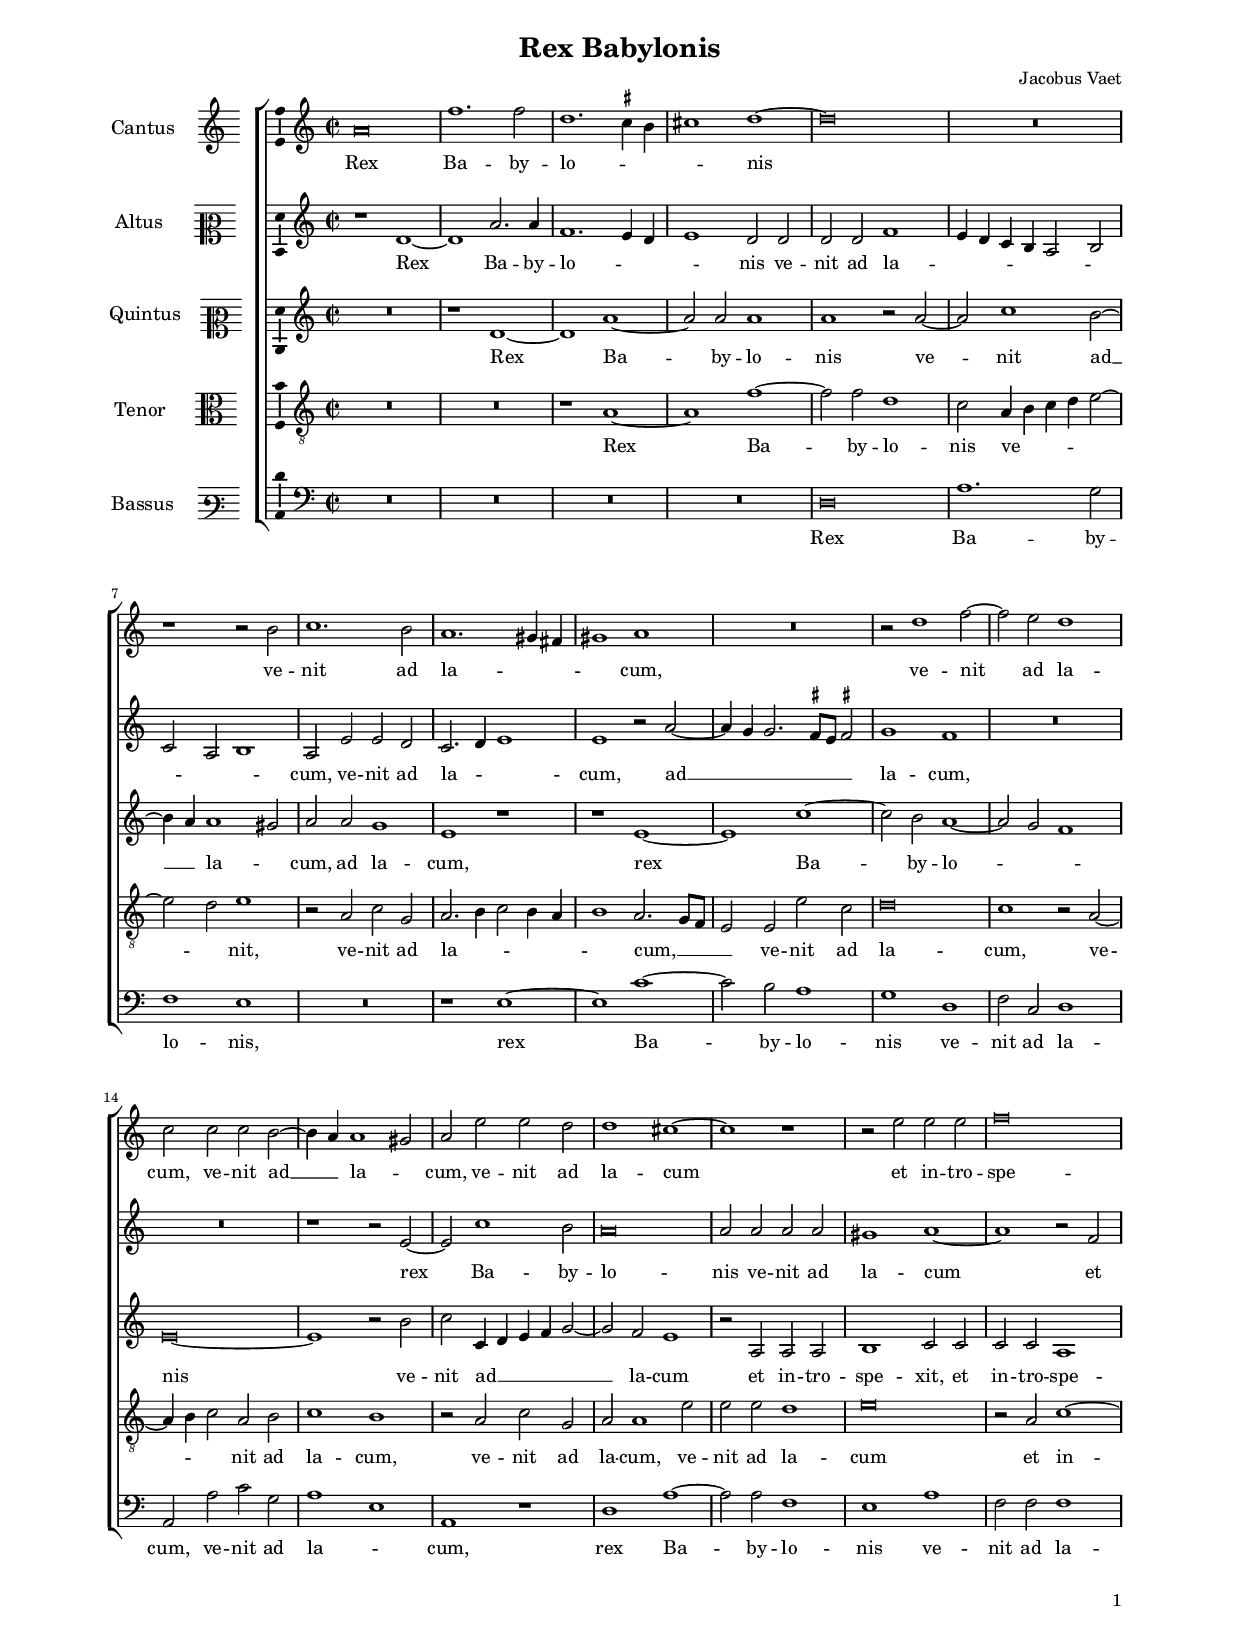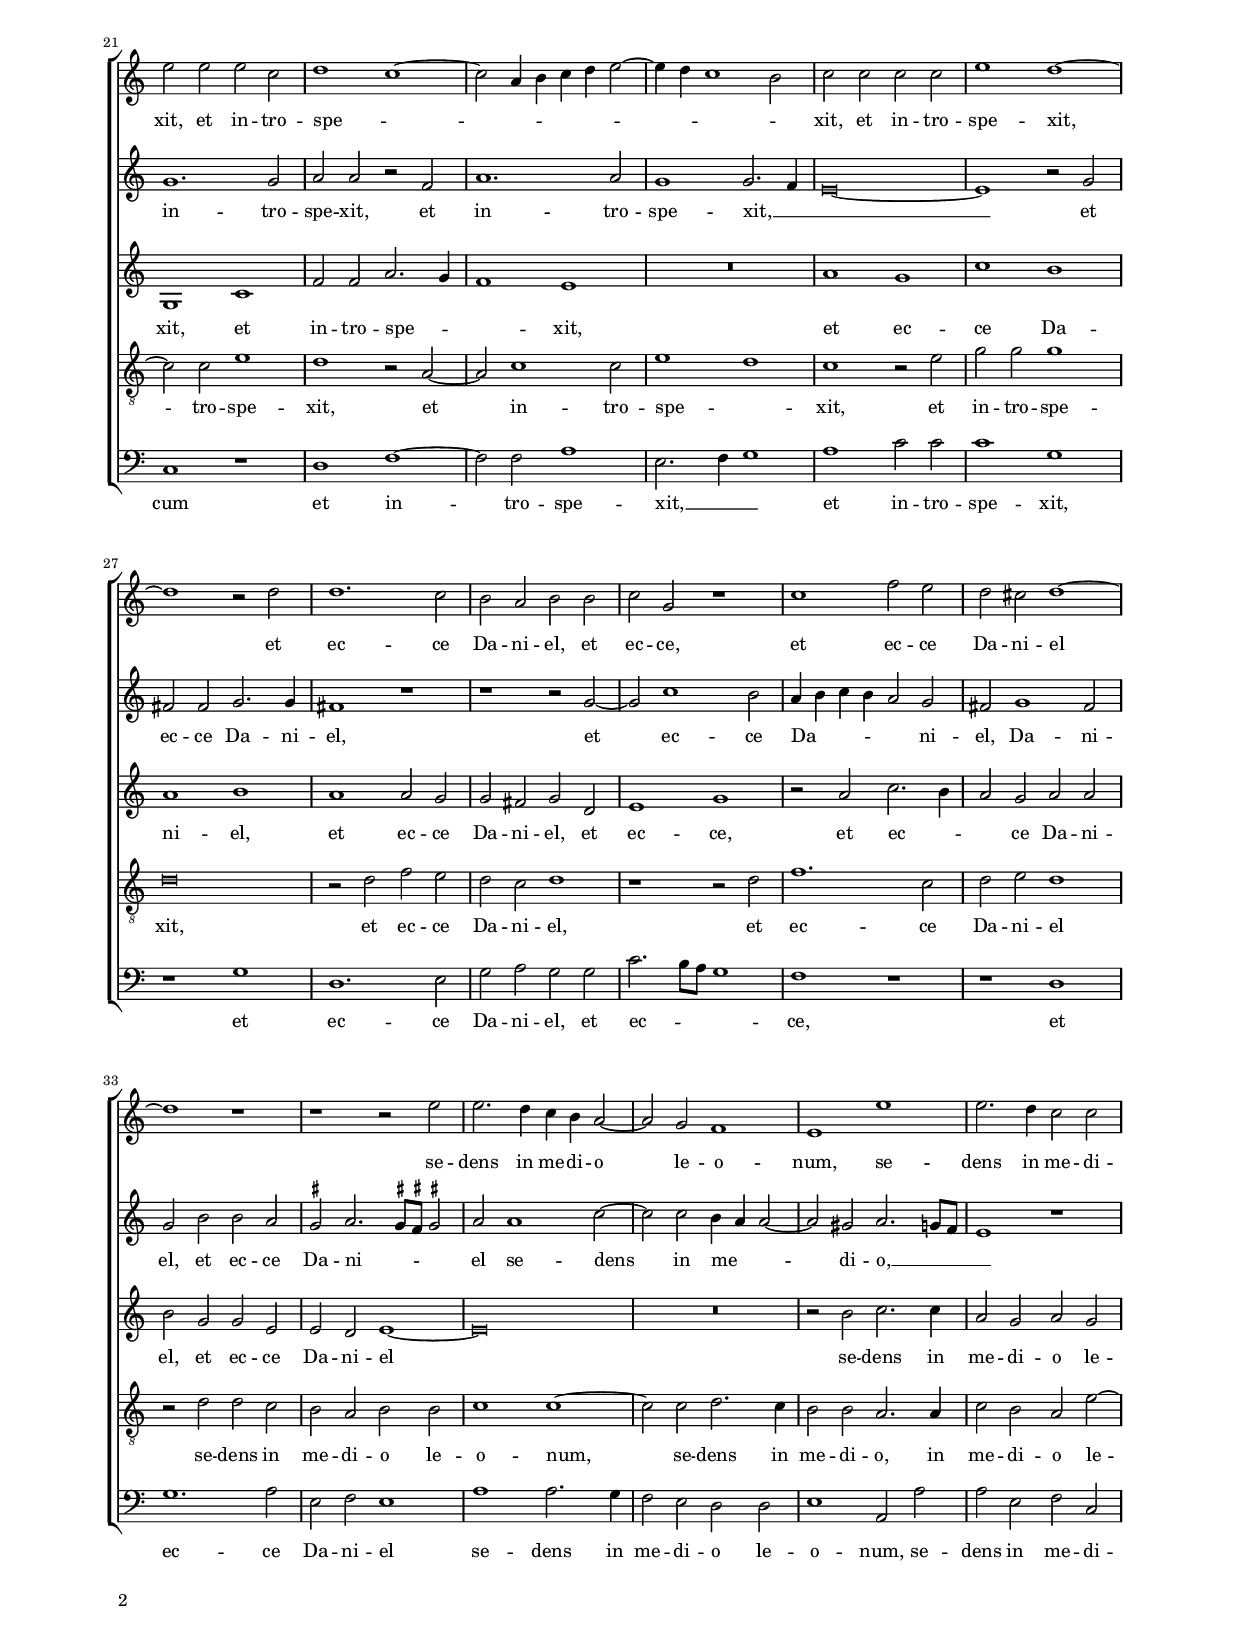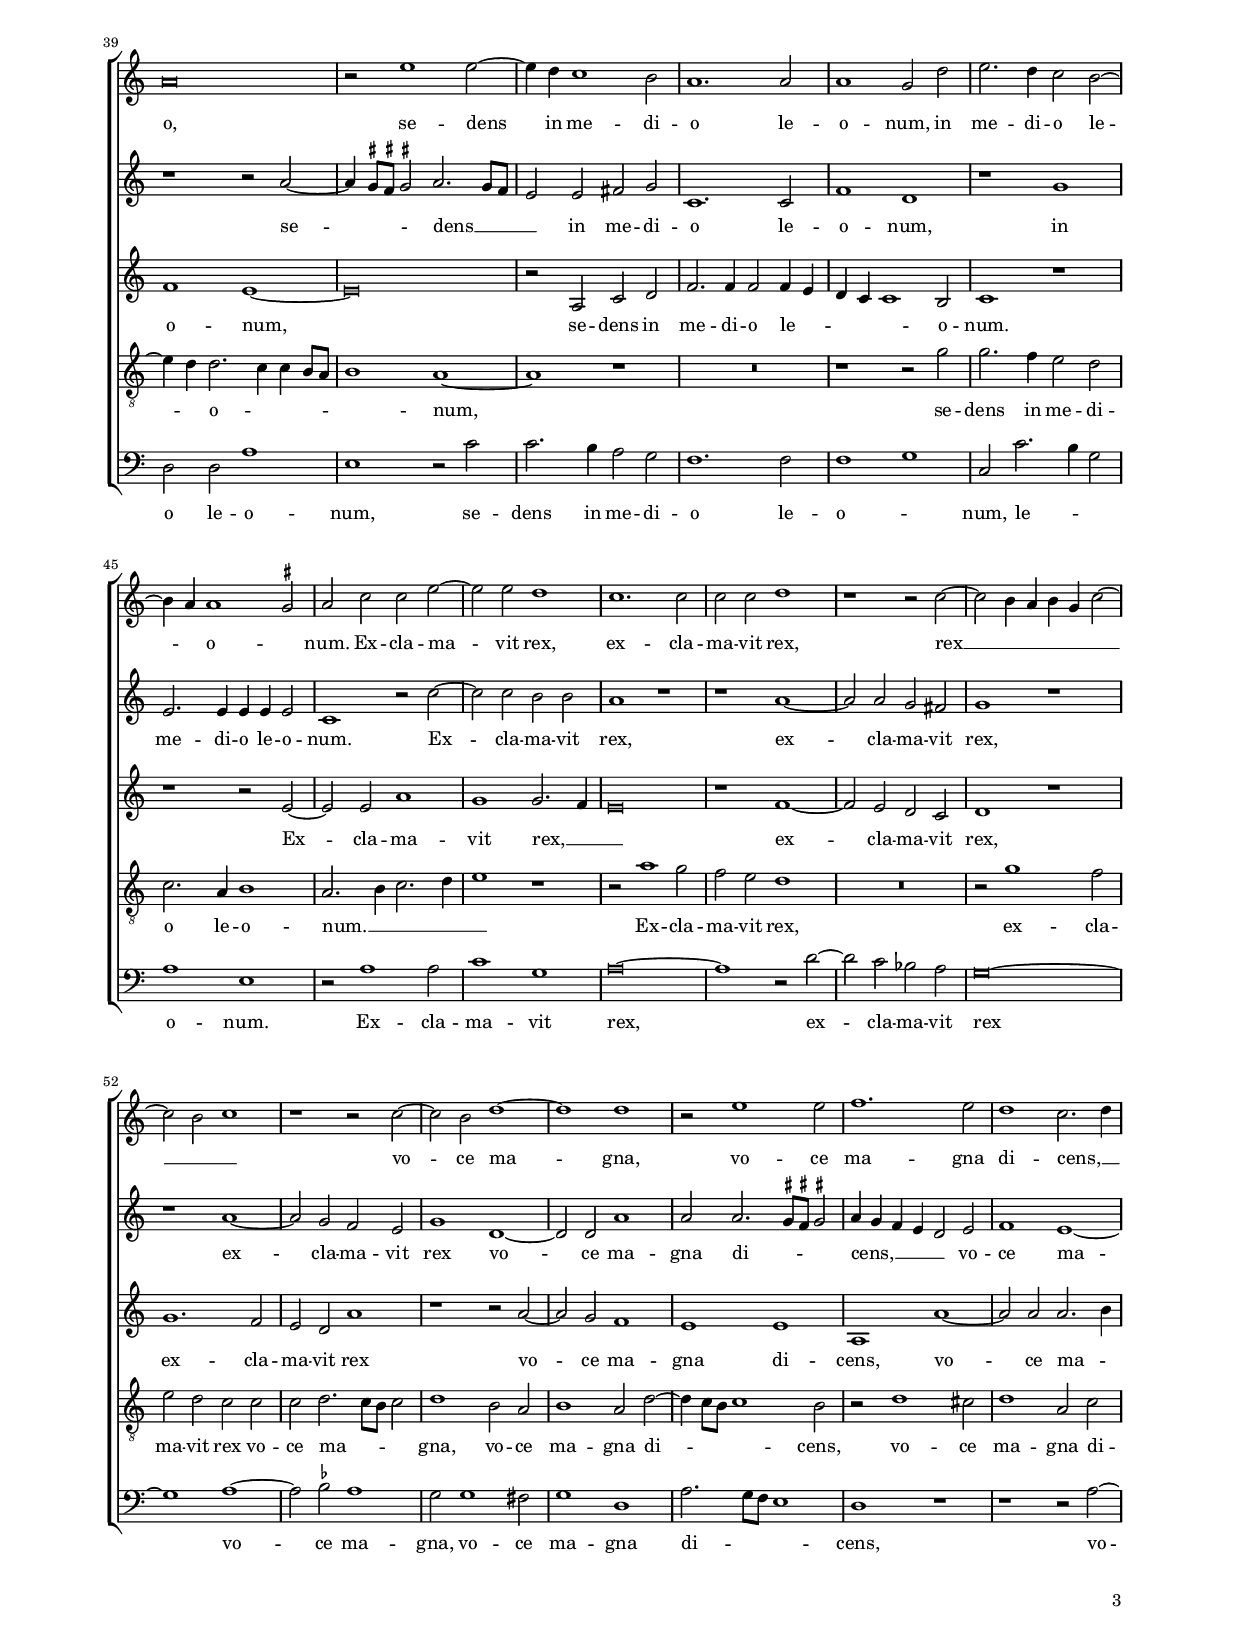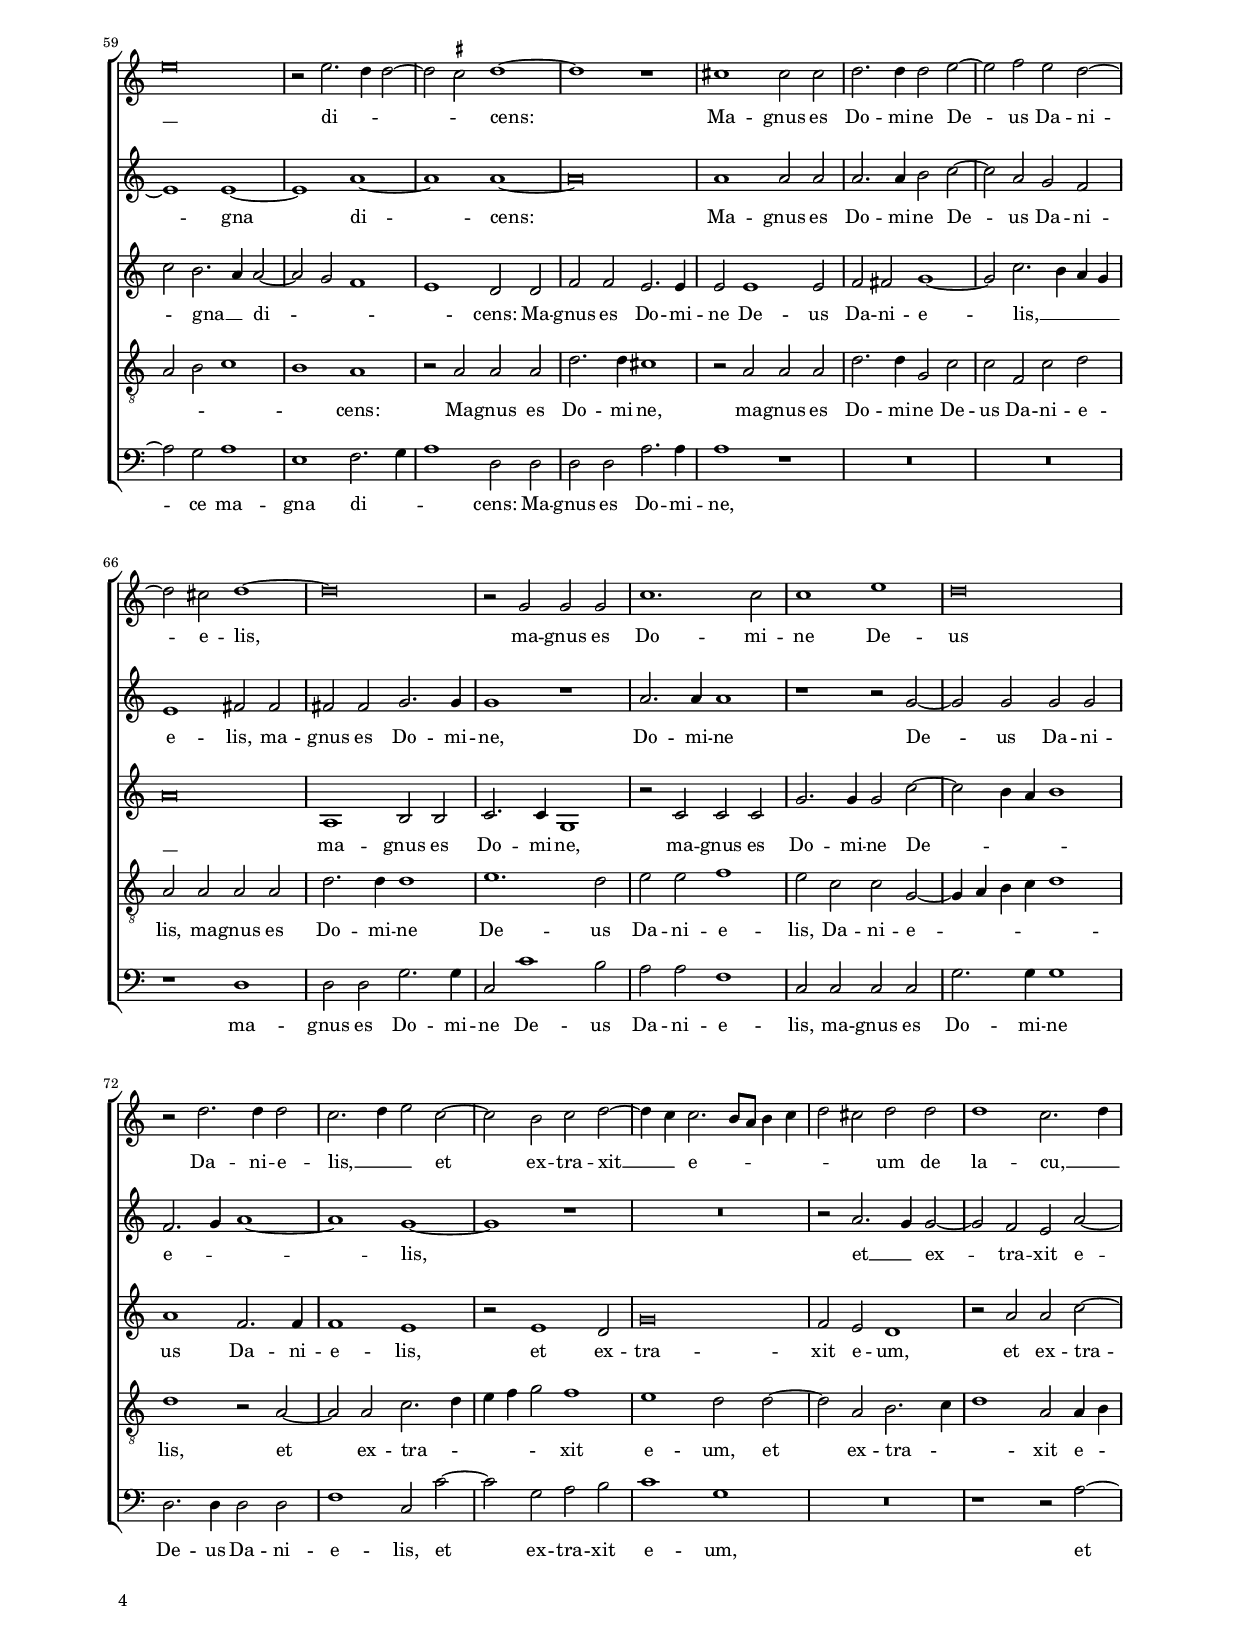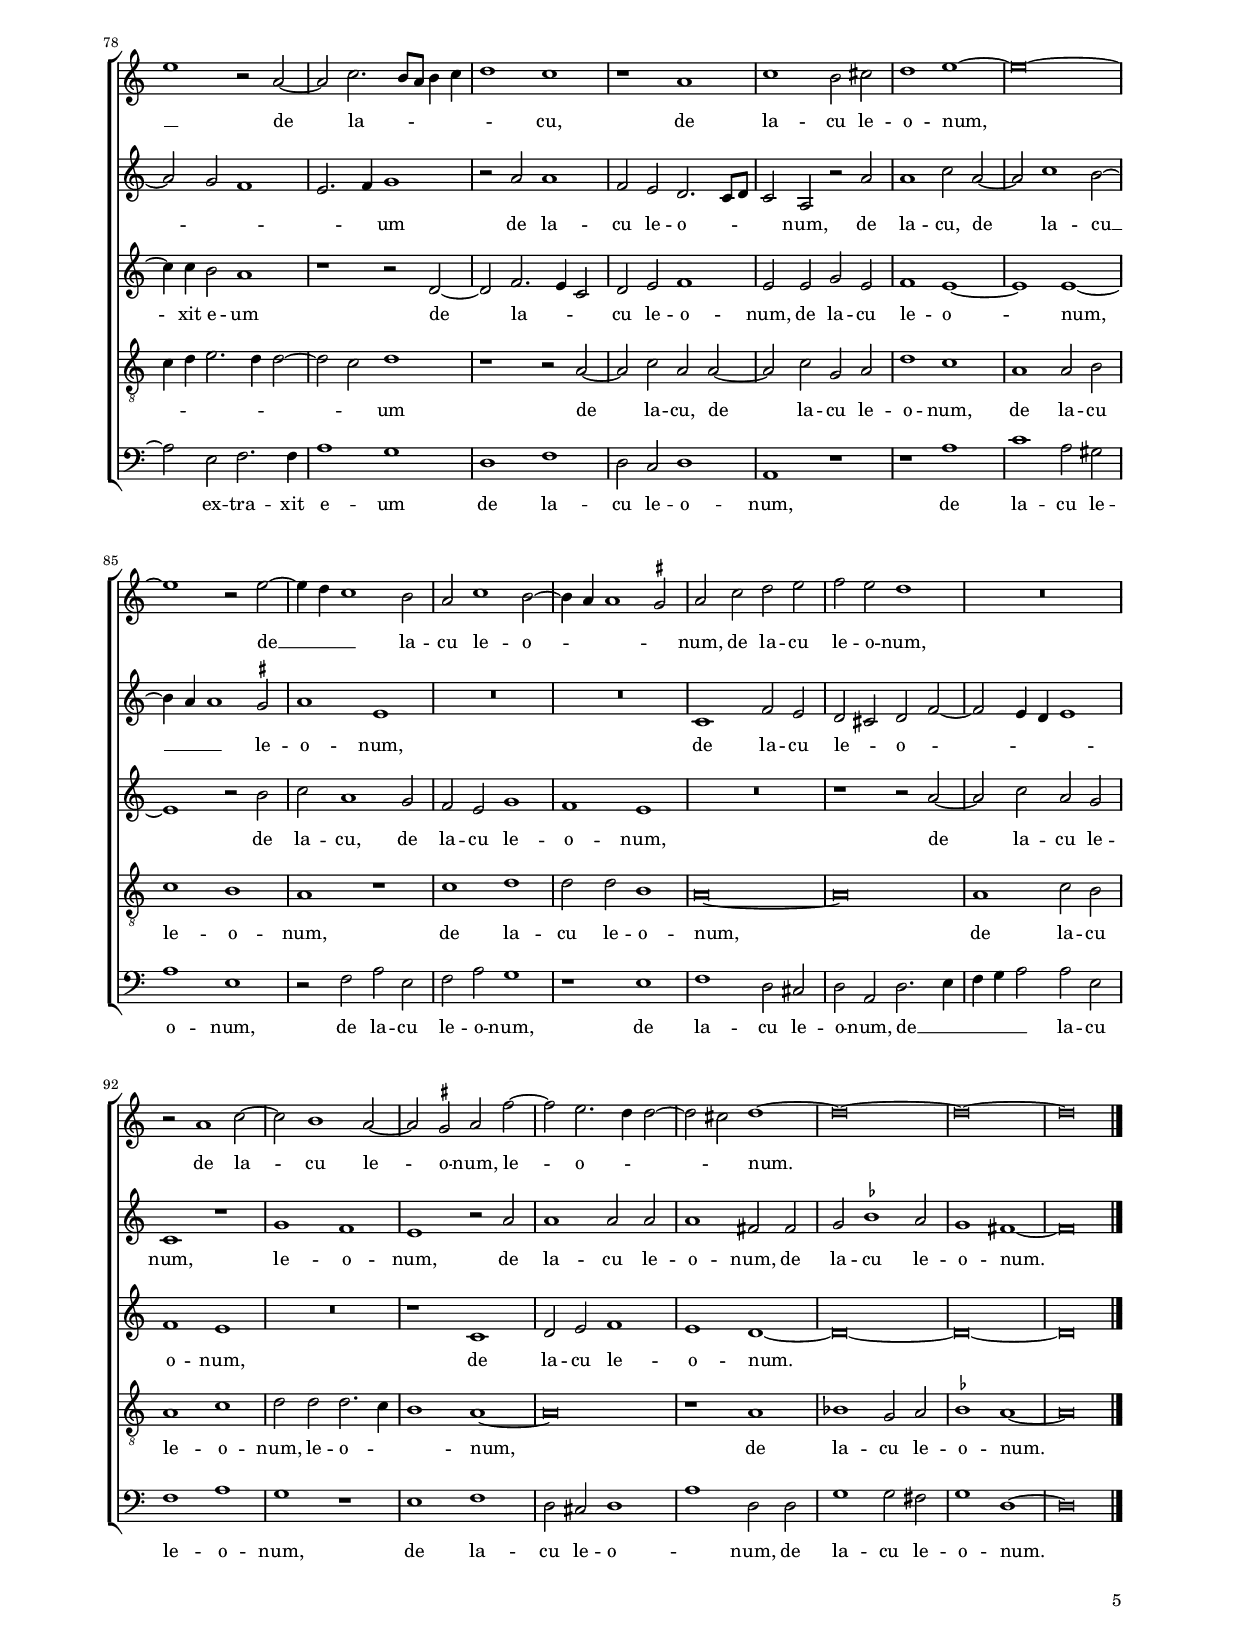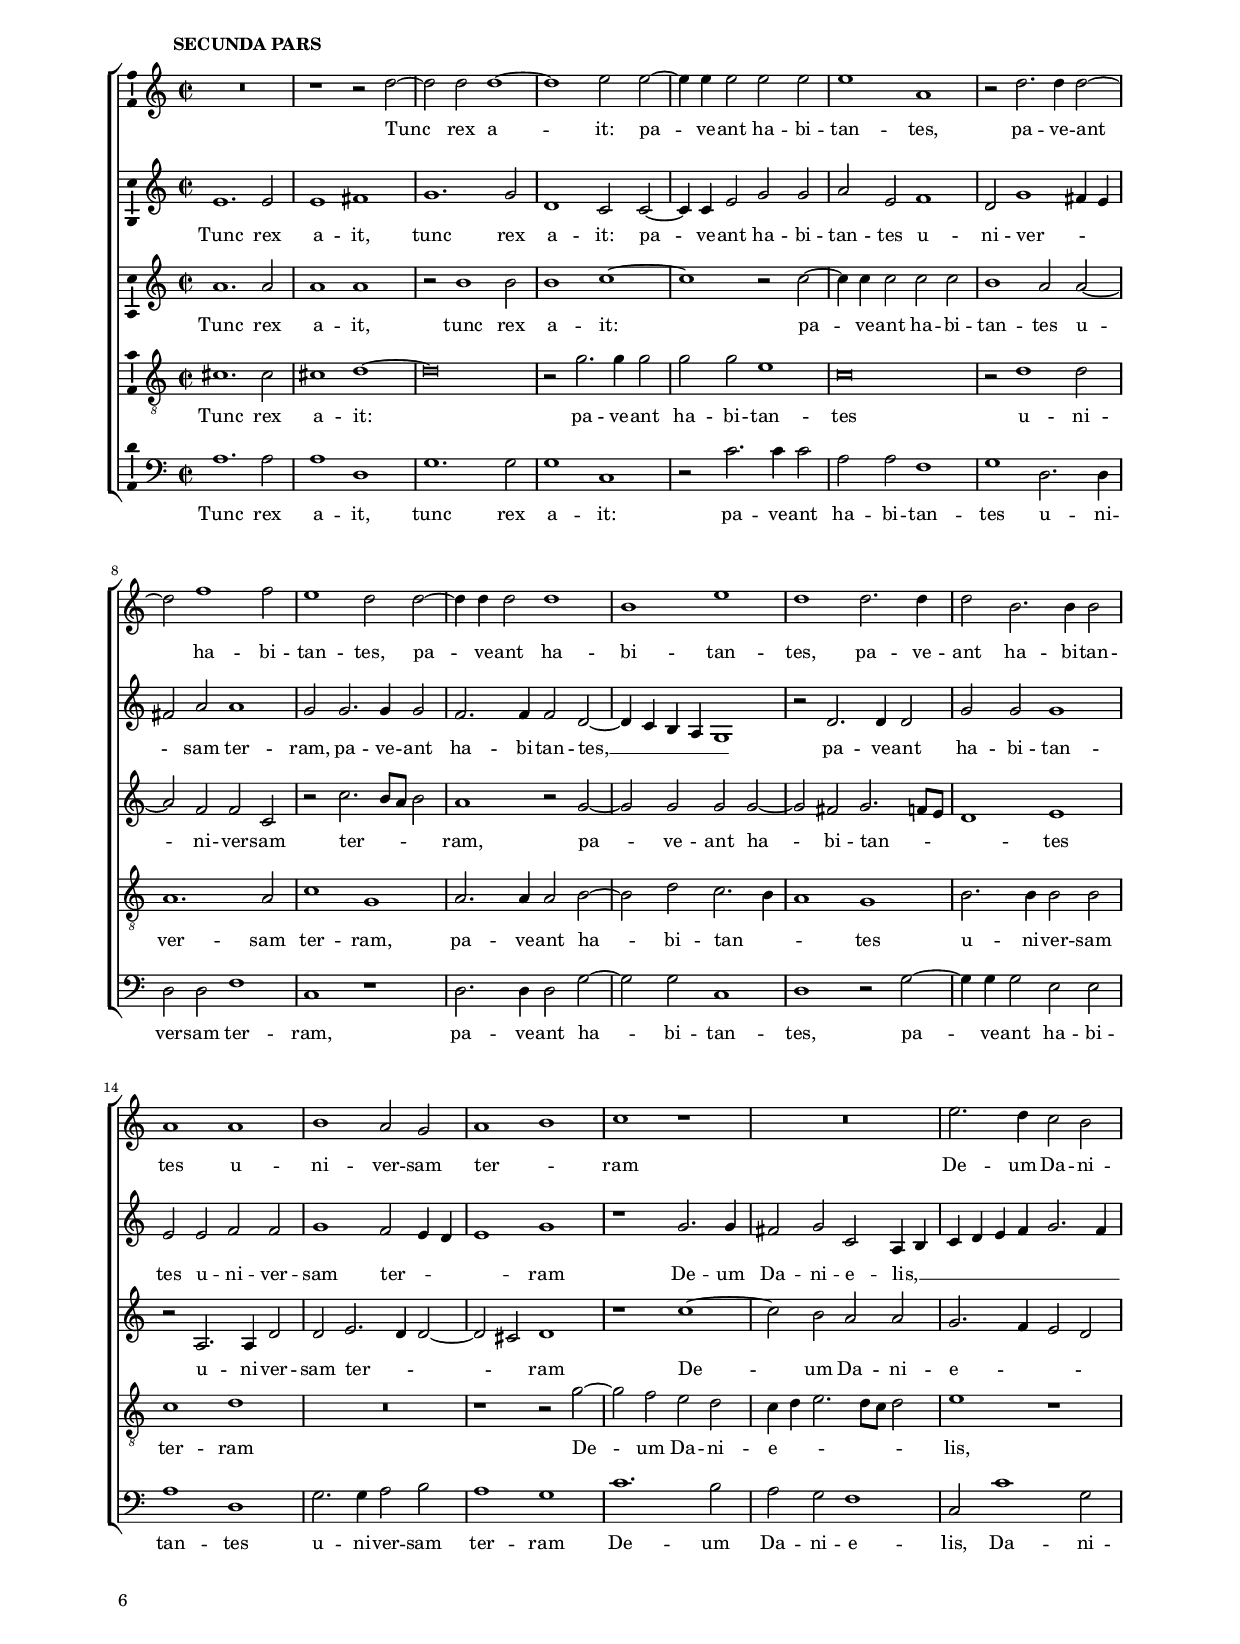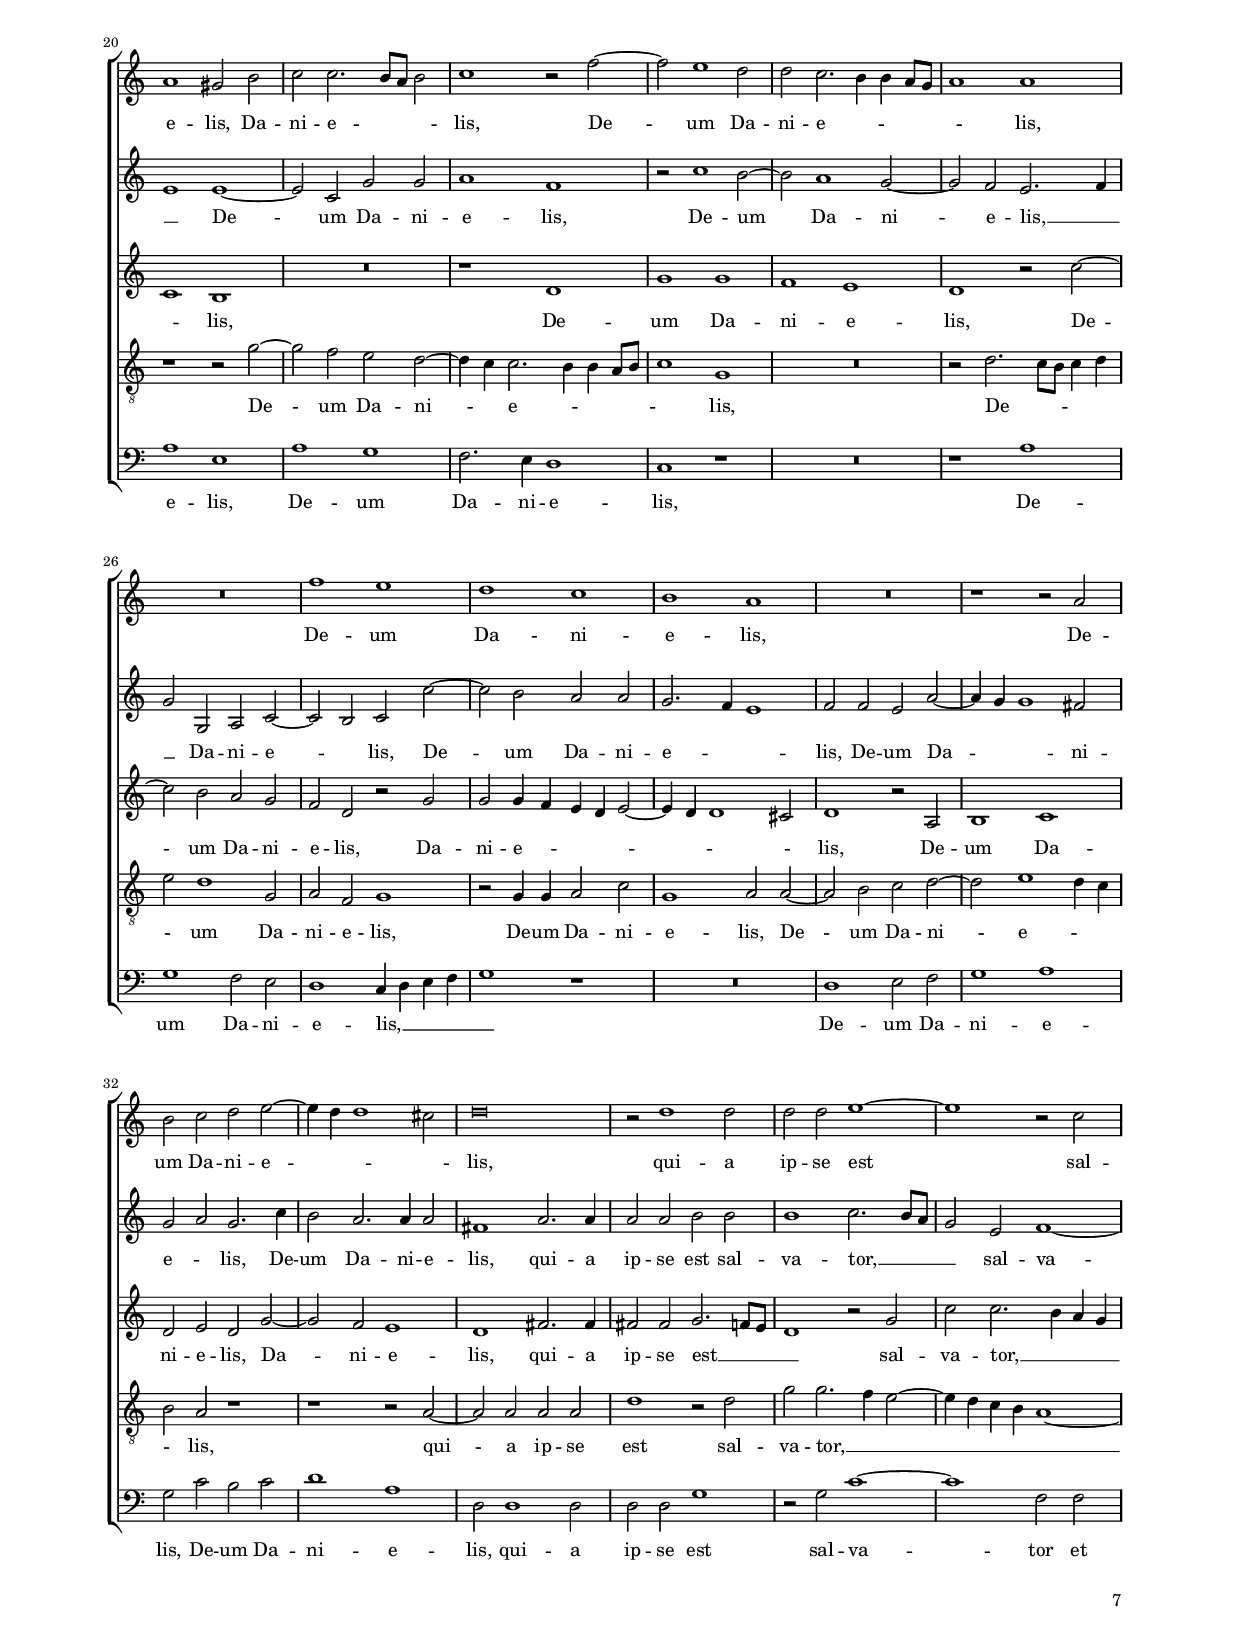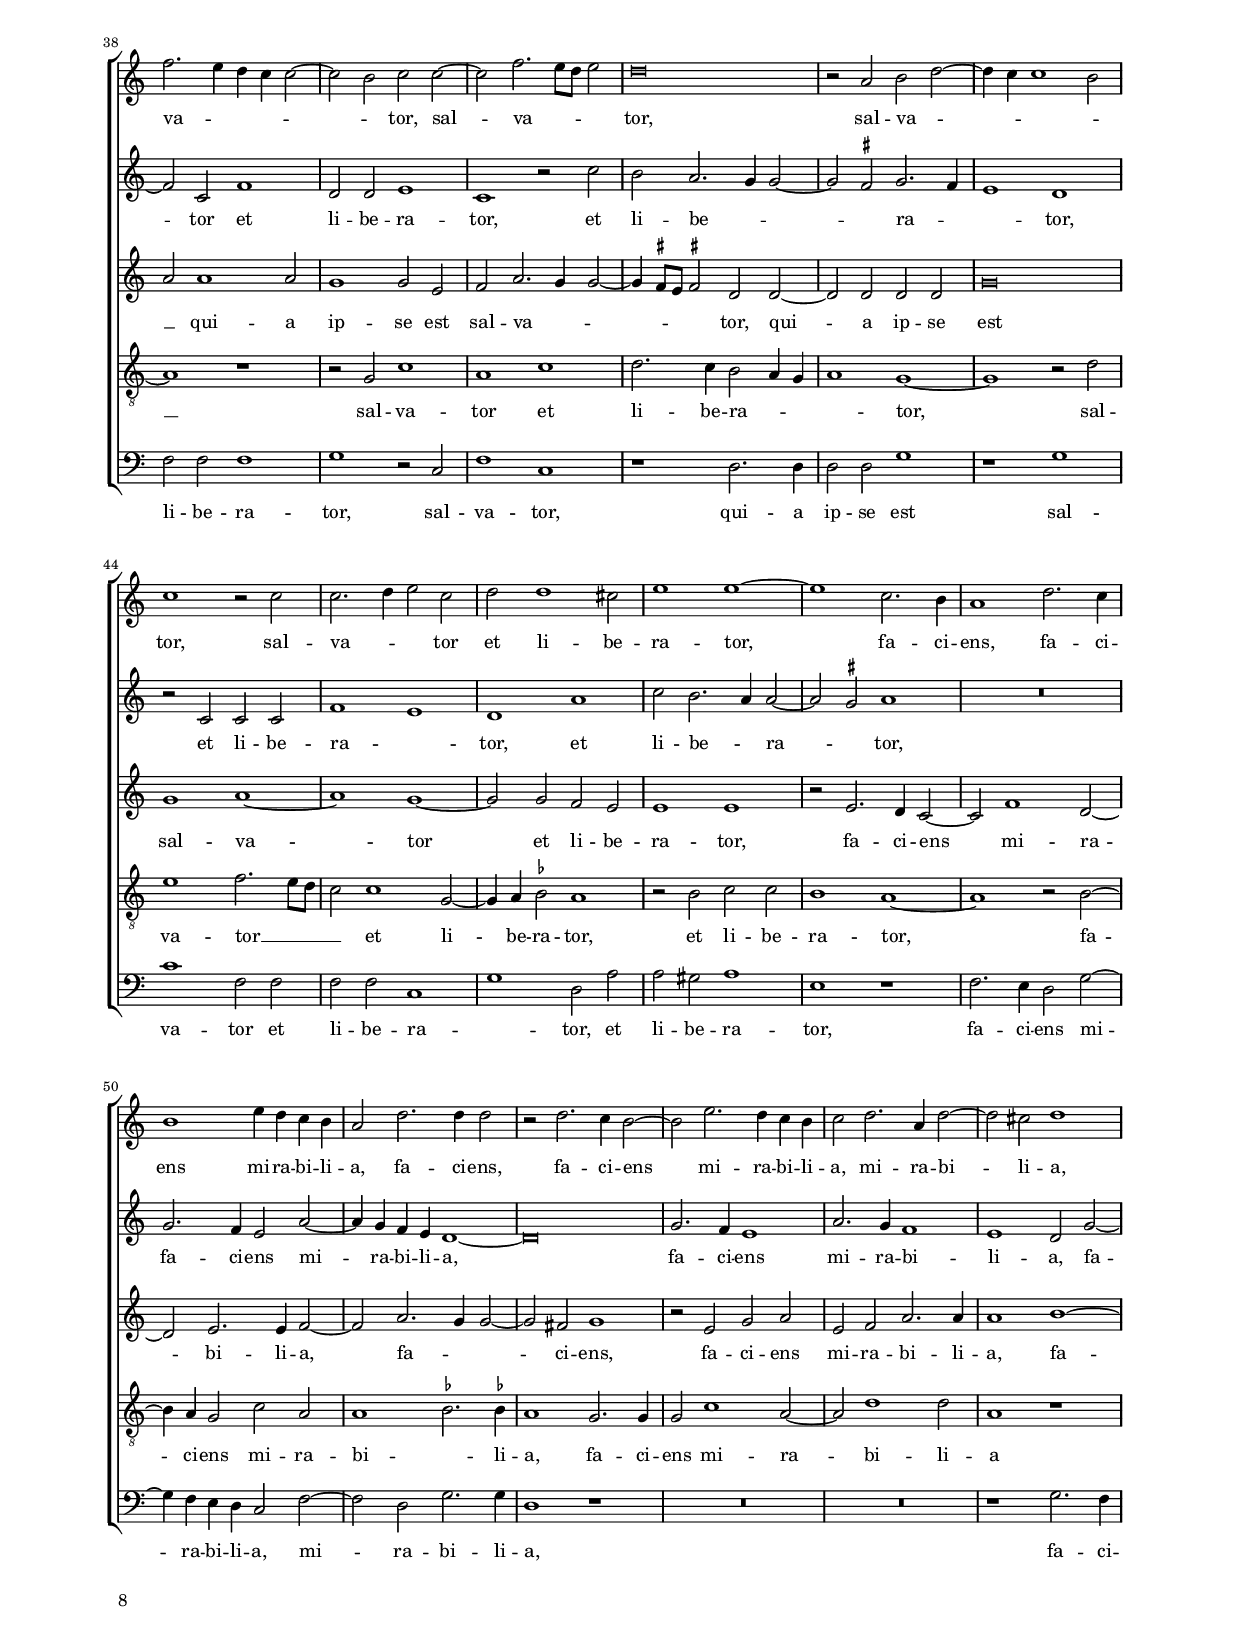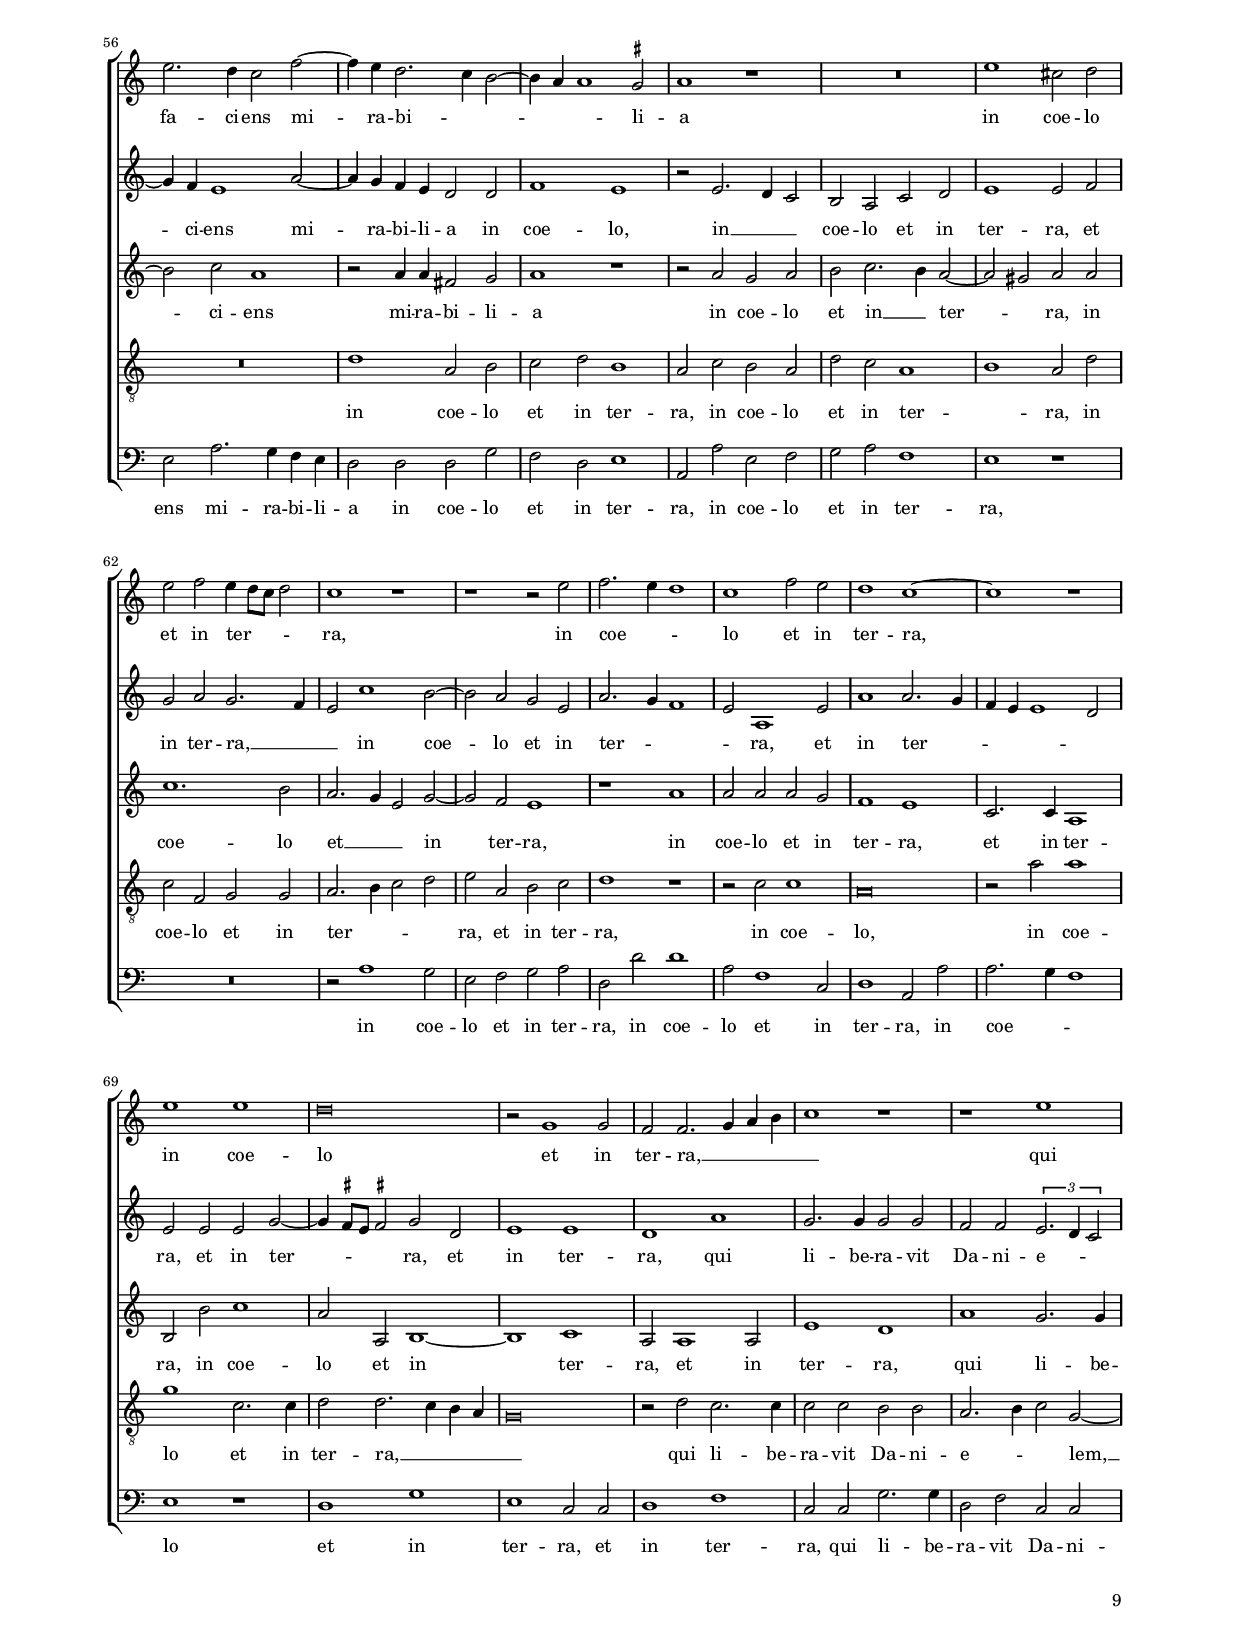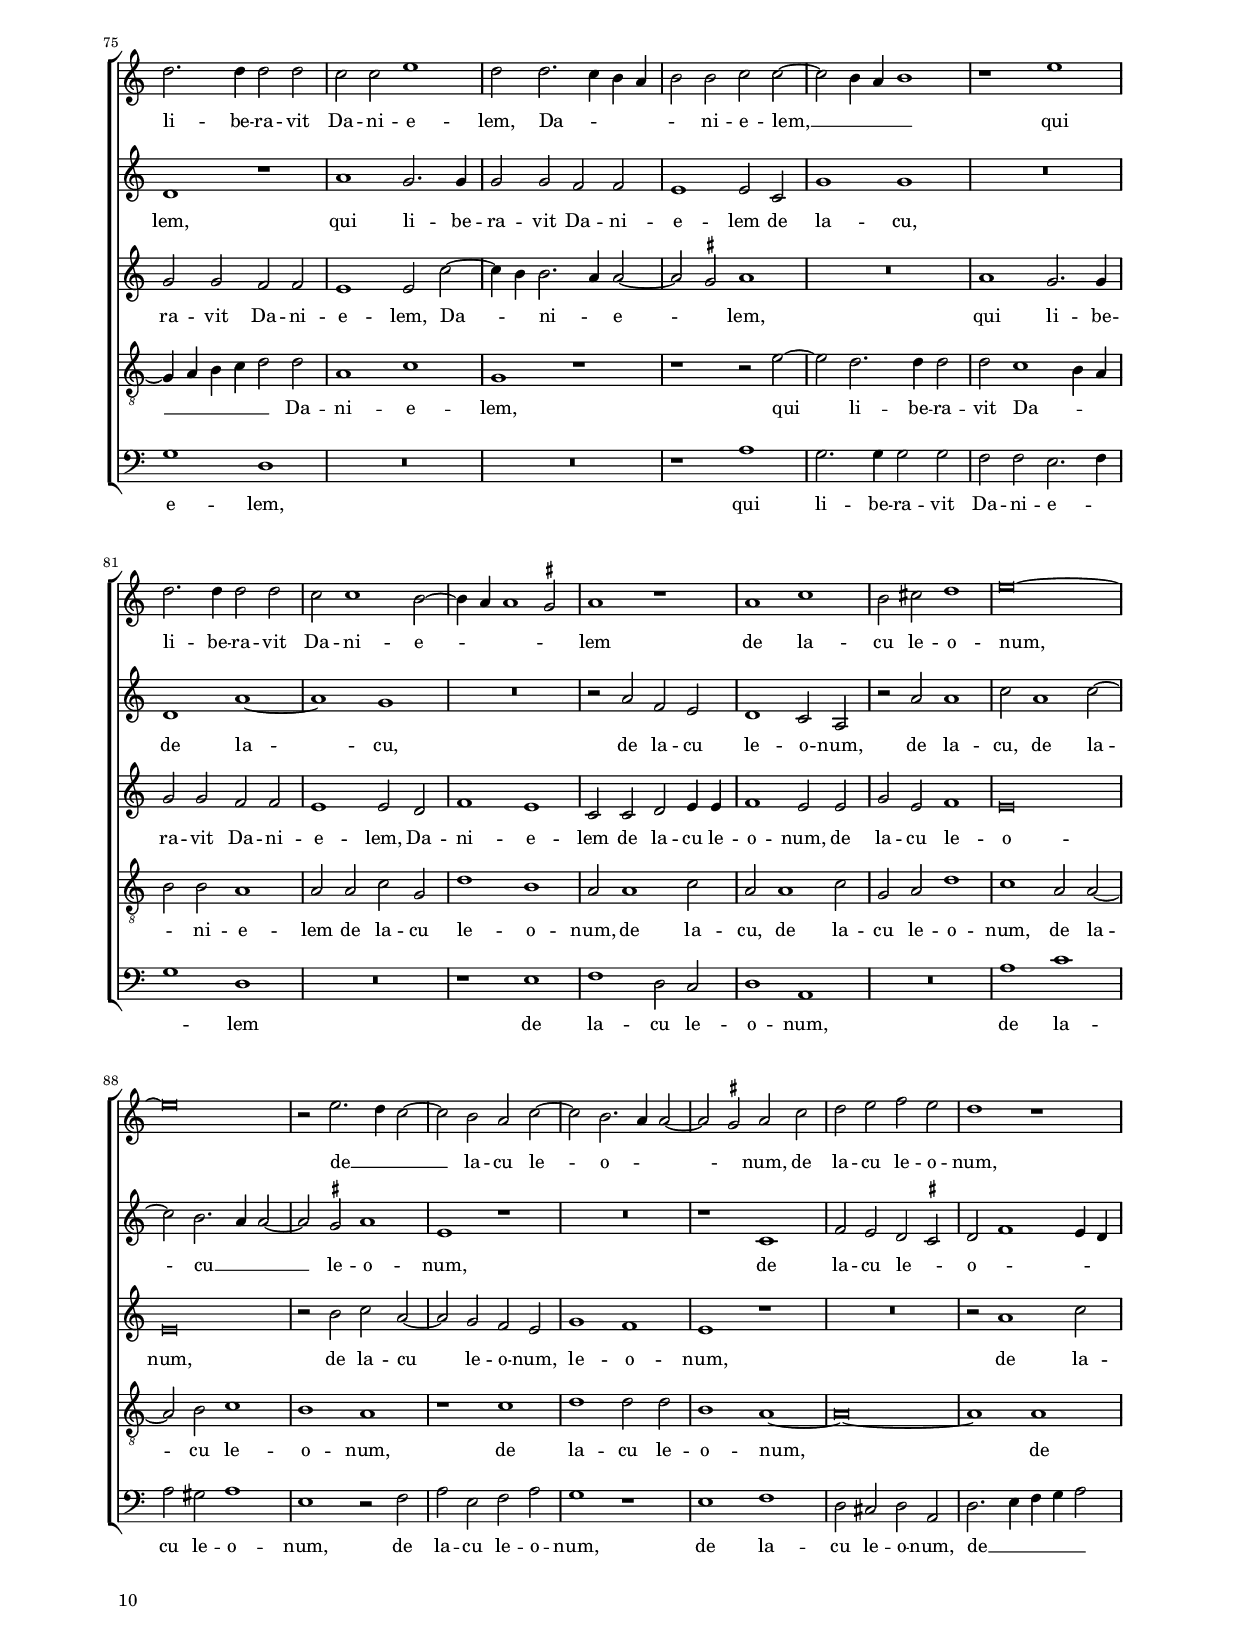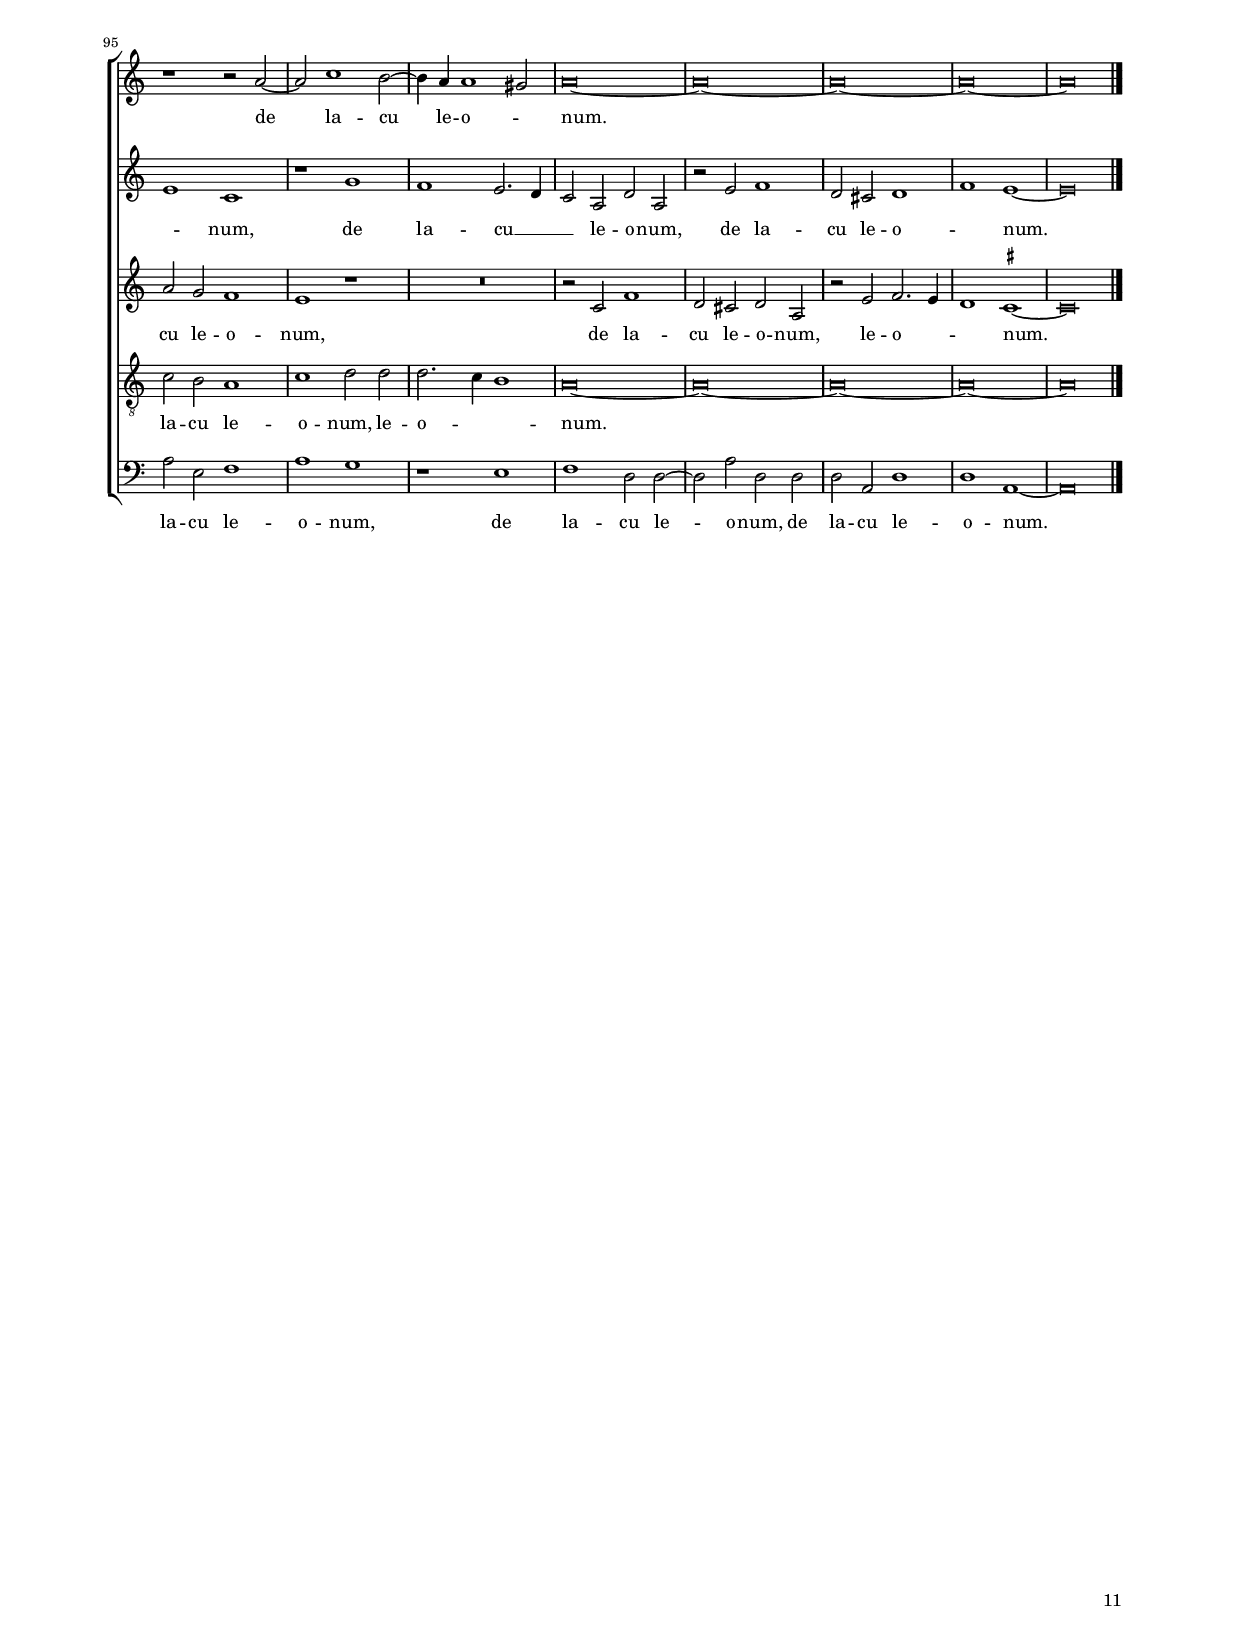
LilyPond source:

\header
{
  title="Rex Babylonis"
  composer="Jacobus Vaet"
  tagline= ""
}

\version "2.24.1"
\language deutsch
#(set-global-staff-size 15)
% #(set-default-paper-size "letter")
#(ly:set-option 'point-and-click #f)

	
	ficta = { \once \set suggestAccidentals = ##t }
	
	forget = #(define-music-function (music) (ly:music?) #{
		\accidentalStyle forget
		$music
		\accidentalStyle default
		#})


\paper
	{
	top-margin = 1.8 \cm
	bottom-margin = 1.2 \cm
	left-margin = 2 \cm
	right-margin = 2 \cm
	ragged-bottom = ##f
	ragged-last-bottom = ##t
	print-page-number = ##f
	score-system-spacing = #'((basic-distance . 16) (minimum-distance . 14) (padding . 5) (strechability . 150))
	system-system-spacing = #'((basic-distance . 16) (minimum-distance . 14) (padding . 5) (strechability . 150))
	oddFooterMarkup=\markup   \fill-line { "" \fromproperty #'page:page-number-string }
	evenFooterMarkup=\markup  \fill-line { \fromproperty #'page:page-number-string "" }
	last-bottom-spacing = #'((basic-distance . 12) (minimum-distance . 7) (padding . 4))
%	systems-per-page = 3
%	page-count = 6
%	min-systems-per-page = 3
	}

global = {
	\key c \major
	\time 2/2 \set Score.measureLength = #(ly:make-moment 2/1)
	\set Score.tempoHideNote = ##t
	\tempo 2 = 90
	\skip 1*2*99 \bar "|."
	}
	

incipitcantus = \markup { \score {
	{
	\set Staff.instrumentName = \markup { \fontsize #1 "Cantus" }
	\key c \major
	\clef violin
	s4 \bar ""
	}
	\layout  {
	raggedright = ##t
	indent = 1.8 \cm
	line-width = 2.5 \cm
	\context { \Staff \remove Time_signature_engraver }
	\override Staff.Clef.Y-extent = #'(0 . 0)
	}} \hspace #1 }
      
      
incipitaltus = \markup { \score {
	{
	\set Staff.instrumentName = \markup { \fontsize #1 "Altus" }
	\key c \major
	\clef mezzosoprano
	s4 \bar ""
	}
	\layout  {
	raggedright = ##t
	indent = 1.8 \cm
	line-width = 2.5 \cm
	\context { \Staff \remove Time_signature_engraver }
	\override Staff.Clef.Y-extent = #'(0 . 0)
	}} \hspace #1 }
      
      
incipitquintus = \markup { \score {
	{
	\set Staff.instrumentName = \markup { \fontsize #1 "Quintus" }
	\key c \major
	\clef mezzosoprano
	s4 \bar ""
	}
	\layout  {
	raggedright = ##t
	indent = 1.8 \cm
	line-width = 2.5 \cm
	\context { \Staff \remove Time_signature_engraver }
	\override Staff.Clef.Y-extent = #'(0 . 0)
	}} \hspace #1 }
    

incipittenor = \markup { \score {
	{
	\set Staff.instrumentName = \markup { \fontsize #1 "Tenor" }
	\key c \major
	\clef alto
	s4 \bar ""
	}
	\layout  {
	raggedright = ##t
	indent = 1.8 \cm
	line-width = 2.5 \cm
	\context { \Staff \remove Time_signature_engraver }
	\override Staff.Clef.Y-extent = #'(0 . 0)
	}} \hspace #1 }
      
      
incipitbassus = \markup { \score {
	{
	\set Staff.instrumentName = \markup { \fontsize #1 "Bassus" }
	\key c \major
	\clef varbaritone
	s4 \bar ""
	}
	\layout  {
	raggedright = ##t
	indent = 1.8 \cm
	line-width = 2.5 \cm
	\context { \Staff \remove Time_signature_engraver }
	\override Staff.Clef.Y-extent = #'(0 . 0)
	}} \hspace #1 }


cantus =  \relative c''
	{
	a\breve
	f'1. f2	
	d1. \ficta cis4 h
	cis1 d~
%5
	d\breve
	R\breve | \break \noPageBreak
	r1 r2 h
	c1. h2
	a1. gis4 fis
%10
	gis1 a
	R\breve |
	r2 d1 f2~
	f2 e d1 \break \noPageBreak
	c2 c c h~
%15
	h4 a a1 gis2
	a2 e' e d |
	d1 cis~
	cis1 r
	r2 e e e
%20
	f\breve \pageBreak
	e2 e e c |	
	d1 c~
	c2 a4 h c d e2~
	e4 d c1 h2
%25
	c2 c c c
	e1 d~|
	d1 r2 d
	d1. c2
	h2 a h h
%30
	c2 g r1
	c1 f2 e |
	d2 cis d1~
	d1 r
	r1 r2 e
%35
	e2. d4 c4 h a2~
	a2 g f1 |
	e1 e'
	e2. d4 c2 c
	a\breve
%40
	r2 e'1 e2~
	e4 d c1 h2 |
	a1. a2
	a1 g2 d'
	e2. d4 c2 h~
%45
	h4 a a1 \ficta gis2
	a2 c c e~ |
	e2 e d1
	c1. c2
	c2 c d1
%50
	r1 r2 c~
	c2 h4 a h g c2~ |
	c2 h c1
	r1 r2 c~
	c2 h d1~
%55
	d1 d
	r2 e1 e2 |
	f1. e2
	d1 c2. d4
	e\breve
%60
	r2 e2. d4 d2~
	d2 \ficta cis d1~ |
	d1 r
	cis1 cis2 cis
	d2. d4 d2 e~
%65
	e2 f e d~
	d2 cis d1~ |
	d\breve
	r2 g, g g
	c1. c2
%70
	c1 e
	d\breve |
	r2 d2. d4 d2
	c2. d4 e2 c~
	c2 h c d~
%75
	d4 c c2. h8 a h4 c
	d2 cis d d |
	d1 c2. d4
	e1 r2 a,~
	a2 c2. h8 a h4 c
%80
	d1 c
	r1 a |
	c1 h2 cis
	d1 e~
	e\breve~
%85
	e1 r2 e~
	e4 d c1 h2 |
	a2 c1 h2~
	h4 a a1 \ficta gis2
	a2 c d e
%90
	f2 e d1
	R\breve |
	r2 a1 c2~
	c2 h1 a2~
	a2 \ficta gis a f'~
%95
	f2 e2. d4 d2~
	d2 cis d1~ |
	d\breve~
	d\breve~
	d\breve |
	}


altus =  \relative c'
	{
	r1 d~
	d1 a'2. a4
	f1. e4 d
	e1 d2 d
%5
	d2 d f1 |
	e4 d c h a2 h
	c2 a h1
	a2 e' e d
	c2. d4 e1
%10
	e1 r2 a~ |
	a4 g g2. \ficta fis8 e \ficta fis!2
	g1 f
	R\breve
	R\breve
%15
	r1 r2 e~ |
	e2 c'1 h2
	a\breve
	a2 a a a	
	gis1 a~
%20
	a1 r2 f |
	g1. g2
	a2 a r f
	a1. a2
	g1 g2. f4
%25
	e\breve~ |
	e1 r2 g
	fis2 fis g2. g4
	fis1 r
	r1 r2 g~
%30
	g2 c1 h2 |
	a4 h c h a2 g
	fis2 g1 fis2
	g2 h h a
	\ficta gis2 a2. \ficta gis!8 \ficta fis \ficta gis!2
%35
	a2 a1 c2~ |
	c2 c h4 a a2~
	a2 gis a2. g8 f
	e1 r
	r1 r2 a~
%40
	a4 \ficta gis8 \ficta fis \ficta gis!2 a2. \forget g8 \forget f |
	e2 e fis g
	c,1. c2
	f1 d
	r1 g
%45
	e2. e4 e e e2 |
	c1 r2 c'~
	c2 c h h
	a1 r
	r1 a~
%50
	a2 a g fis |	
	g1 r
	r1 a~
	a2 g f e
	g1 d~
%55
	d2 d a'1 |
	a2 a2. \ficta gis8 \ficta fis \ficta gis!2
	a4 g f e d2 e
	f1 e~
	e1 e~
%60
	e1 a~ |
	a1 a~
	a\breve
	a1 a2 a
	a2. a4 h2 c~
%65
	c2 a g f |
	e1 fis2 fis
	fis2 fis g2. g4
	g1 r
	a2. a4 a1
%70
	r1 r2 g~ |
	g2 g g g
	f2. g4 a1~
	a1 g~
	g1 r
%75
	R\breve |
	r2 a2. g4 g2~
	g2 f e a~
	a2 g f1
	e2. f4 g1
%80
	r2 a a1 |
	f2 e d2. c8 d
	c2 a r a'
	a1 c2 a~
	a2 c1 h2~
%85
	h4 a a1 \ficta gis2 |
	a1 e
	R\breve
	R\breve
	c1 f2 e
%90
	d2 cis d f~ |
	f2 e4 d e1
	c1 r
	g'1 f
	e1 r2 a
%95
	a1 a2 a |
	a1 fis2 fis
	g2 \ficta b1 a2
	g1 fis~
	fis\breve |
	}


quintus =  \relative c'
	{
	R\breve
	r1 d~
	d1 a'~
	a2 a a1
	a1 r2 a~
%6
	a2 c1 h2~ |
	h4 a a1 gis2
	a2 a g1
	e1 r
	r1 e~
%11
	e1 c'~ |
	c2 h a1~
	a2 g f1
	e\breve~
	e1 r2 h'
%16
	c2 c,4 d e f g2~ |
	g2 f e1
	r2 a, a a
	h1 c2 c
	c2 c a1
%21
	g1 c |
	f2 f a2. g4
	f1 e
	R\breve
	a1 g
%26
	c1 h |
	a1 h
	a1 a2 g
	g2 fis g d
	e1 g
%31
	r2 a c2. h4 |
	a2 g a a
	h2 g g e
	e2 d e1~
	e\breve
%36
	R\breve |
	r2 h' c2. c4
	a2 g a g
	f1 e~
	e\breve
%41
	r2 a, c d |
	f2. f4 f2 f4 e
	d4 c c1 h2
	c1 r
	r1 r2 e~
%45
	e2 e a1 |
	g1 g2. f4
	e\breve
	r1 f~
	f2 e d c
%51
	d1 r |
	g1. f2
	e2 d a'1
	r1 r2 a~
	a2 g f1
%56
	e1 e |
	a,1 a'~
	a2 a a2. h4
	c2 h2. a4 a2~
	a2 g f1
%61
	e1 d2 d |
	f2 f e2. e4
	e2 e1 e2
	f2 fis g1~
	g2 c2. h4 a g
%66
	a\breve |
	a,1 h2 h
	c2. c4 g1
	r2 c c c
	g'2. g4 g2 c~
%71
	c2 h4 a h1 |
	a1 f2. f4
	f1 e
	r2 e1 d2
	g\breve
%76
	f2 e d1 |
	r2 a' a c~
	c4 c h2 a1
	r1 r2 d,~
	d2 f2. e4 c2
%81
	d2 e f1 |
	e2 e g e
	f1 e~
	e1 e~
	e1 r2 h'
%86
	c2 a1 g2 |
	f2 e g1
	f1 e
	R\breve
	r1 r2 a~
%91
	a2 c a g |
	f1 e
	R\breve
	r1 c
	d2 e f1
%96
	e1 d~ |
	d\breve~
	d\breve~
	d\breve |
	}


tenor  =  \relative c'
	{
	R\breve
	R\breve
	r1 a~
	a1 f'~
%5
	f2 f d1 |
	c2 a4 h c d e2~
	e2 d e1
	r2 a, c g
	a2. h4 c2 h4 a
%10
	h1 a2. g8 f |
	e2 e e' c
	d\breve
	c1 r2 a~
	a4 h c2 a h
%15
	c1 h |
	r2 a c g
	a2 a1 e'2
	e2 e d1
	e\breve
%20
	r2 a, c1~ |
	c2 c e1
	d1 r2 a~
	a2 c1 c2
	e1 d
%25
	c1 r2 e |
	g2 g g1
	d\breve
	r2 d f e
	d2 c d1
%30
	r1 r2 d |
	f1. c2
	d2 e d1
	r2 d d c
	h2 a h h
%35
	c1 c~ |
	c2 c d2. c4
	h2 h a2. a4
	c2 h a e'~
	e4 d d2. c4 c h8 a
%40
	h1 a~ |
	a1 r
	R\breve
	r1 r2 g'
	g2. f4 e2 d
%45
	c2. a4 h1 |
	a2. h4 c2. d4
	e1 r
	r2 a1 g2
	f2 e d1
%50
	R\breve |
	r2 g1 f2
	e2 d c c
	c2 d2. c8 h c2
	d1 h2 a
%55
	h1 a2 d~ |
	d4 c8 h c1 h2
	r2 d1 cis2
	d1 a2 c
	a2 h c1
%60
	h1 a |
	r2 a a a
	d2. d4 cis1
	r2 a a a
	d2. d4 g,2 c
%65
	c2 f, c' d |
	a2 a a a
	d2. d4 d1
	e1. d2
	e2 e f1
%70
	e2 c c g~ |
	g4 a h c d1
	d1 r2 a~
	a2 a c2. d4
	e4 f g2 f1
%75
	e1 d2 d~ |
	d2 a h2. c4
	d1 a2 a4 h
	c4 d e2. d4 d2~
	d2 c d1
%80
	r1 r2 a~ |
	a2 c a a~
	a2 c g a
	d1 c
	a1 a2 h
%85
	c1 h |
	a1 r
	c1 d
	d2 d h1
	a\breve~
%90
	a\breve |
	a1 c2 h
	a1 c
	d2 d d2. c4
	h1 a~
%95
	a\breve |
	r1 a
	b1 g2 a
	\ficta b1 a~
	a\breve |
	}


bassus  =  \relative c
	{
	R\breve
	R\breve
	R\breve
	R\breve
%5
	d\breve |
	a'1. g2
	f1 e
	R\breve
	r1 e~
%10
	e1 c'~ |
	c2 h a1
	g1 d
	f2 c d1
	a2 a' c g
%15
	a1 e |
	a,1 r
	d1 a'~
	a2 a f1
	e1 a
%20
	f2 f f1 |
	c1 r
	d1 f~
	f2 f a1
	e2. f4 g1
%25
	a1 c2 c |
	c1 g
	r1 g
	d1. e2
	g2 a g g
%30
	c2. h8 a g1 |
	f1 r
	r1 d
	g1. a2
	e2 f e1
%35
	a1 a2. g4 |
	f2 e d d
	e1 a,2 a'
	a2 e f c
	d2 d a'1
%40
	e1 r2 c' |
	c2. h4 a2 g
	f1. f2
	f1 g
	c,2 c'2. h4 g2
%45
	a1 e |
	r2 a1 a2
	c1 g
	a\breve~
	a1 r2 d~
%50
	d2 c b a |
	g\breve~
	g1 a~
	a2 \ficta b a1
	g2 g1 fis2
%55
	g1 d |
	a'2. g8 f e1
	d1 r
	r1 r2 a'~
	a2 g a1
%60
	e1 f2. g4 |
	a1 d,2 d
	d2 d a'2. a4
	a1 r
	R\breve
%65
	R\breve |
	r1 d,
	d2 d g2. g4
	c,2 c'1 h2
	a2 a f1
%70
	c2 c c c |
	g'2. g4 g1
	d2. d4 d2 d
	f1 c2 c'~
	c2 g a h
%75
	c1 g |
	R\breve
	r1 r2 a~
	a2 e f2. f4
	a1 g
%80
	d1 f |
	d2 c d1
	a1 r
	r1 a'
	c1 a2 gis
%85
	a1 e |
	r2 f a e
	f2 a g1
	r1 e
	f1 d2 cis
%90
	d2 a d2. e4 |
	f4 g a2 a e
	f1 a
	g1 r
	e1 f
%95
	d2 cis d1 |
	a'1 d,2 d
	g1 g2 fis2
	g1 d~
	d\breve |
	}


lyricscantus = \lyricmode {
	Rex Ba -- by -- lo -- _ _ _ nis ve -- nit ad la -- _ _ _ cum,
	ve -- nit ad la -- cum,
	ve -- nit ad __ _ la -- _ cum,
	ve -- nit ad la -- cum
	et in -- tro -- spe -- xit,
	et in -- tro -- spe -- _ _ _ _ _ _ _ _ _ xit,
	et in -- tro -- spe -- xit,
	et ec -- ce Da -- ni -- el,
	et ec -- ce,
	et ec -- ce Da -- ni -- el
	se -- dens in me -- di -- o le -- o -- num,
	se -- dens in me -- di -- o,
	se -- dens in me -- di -- o le -- o -- num,
	in me -- di -- o le -- _ o -- _ num.
	Ex -- cla -- ma -- vit rex,
	ex -- cla -- ma -- vit rex,
	rex __ _ _ _ _ _ _ _
	vo -- ce ma -- gna,
	vo -- ce ma -- gna di -- cens, __ _ _
	di -- _ _ _ cens:
	Ma -- gnus es Do -- mi -- ne De -- us Da -- ni -- e -- lis,
	ma -- gnus es Do -- mi -- ne De -- us Da -- ni -- e -- lis, __ _ _ 
	et ex -- tra -- xit __ _ e -- _ _ _ _ _ _ um
	de la -- cu, __ _ _
	de la -- _ _ _ _ _ cu,
	de la -- cu le -- o -- num,
	de __ _ _ la -- cu le -- o -- _ _ _ num,
	de la -- cu le -- o -- num,
	de la -- cu le -- o -- num,
	le -- o -- _ _ _ num.
	}


lyricsaltus = \lyricmode {
	Rex Ba -- by -- lo -- _ _ _ nis ve -- nit ad la -- _ _ _ _ _ _ _ _ _ cum,
	ve -- nit ad la -- _ _ cum,
	ad __ _ _ _ _ _ la -- cum,
	rex Ba -- by -- lo -- nis ve -- nit ad la -- cum
	et in -- tro -- spe -- xit,
	et in -- tro -- spe -- xit, __ _ _
	et ec -- ce Da -- ni -- el,
	et ec -- ce Da -- _ _ _ _ ni -- el,
	Da -- ni -- el,
	et ec -- ce Da -- ni -- _ _ _ el
	se -- dens in me -- _ _ di -- o, __ _ _ _ 
	se -- _ _ _ dens __ _ _ _ in me -- di -- o le -- o -- num,
	in me -- di -- o le -- o -- num.
	Ex -- cla -- ma -- vit rex,
	ex -- cla -- ma -- vit rex,
	ex -- cla -- ma -- vit rex
	vo -- ce ma -- gna di -- _ _ _ cens, __ _ _ _ _
	vo -- ce ma -- gna di -- cens:
	Ma -- gnus es Do -- mi -- ne De -- us Da -- ni -- e -- lis,
	ma -- gnus es Do -- mi -- ne,
	Do -- mi -- ne De -- us Da -- ni -- e -- _ _ lis,
	et __ _ ex -- tra -- xit e -- _ _ _ _ um
	de la -- cu le -- o -- _ _ _ num,
	de la -- cu,
	de la -- cu __ _ _ le -- o -- num,
	de la -- cu le -- _ o -- _ _ _ _ num,
	le -- o -- num,
	de la -- cu le -- o -- num,
	de la -- cu le -- o -- num.
	}


lyricsquintus = \lyricmode {
	Rex Ba -- by -- lo -- nis ve -- nit ad __ _ la -- _ cum,
	ad la -- cum,
	rex Ba -- by -- lo -- _ _ nis ve -- nit ad __ _ _ _ _ la -- cum
	et in -- tro -- spe -- xit,
	et in -- tro -- spe -- xit,
	et in -- tro -- spe -- _ _ xit,
	et ec -- ce Da -- ni -- el,
	et ec -- ce Da -- ni -- el,
	et ec -- ce,
	et ec -- _ _ ce Da -- ni -- el,
	et ec -- ce Da -- ni -- el
	se -- dens in me -- di -- o le -- o -- num,
	se -- dens in me -- di -- o le -- _ _ _ _ o -- num.
	Ex -- cla -- ma -- vit rex, __ _ _
	ex -- cla -- ma -- vit rex,
	ex -- cla -- ma -- vit rex
	vo -- ce ma -- gna di -- cens,
	vo -- ce ma -- _ _ gna __ _ di -- _ _ _ cens:
	Ma -- gnus es Do -- mi -- ne De -- us Da -- ni -- e -- lis, __ _ _ _ _
	ma -- gnus es Do -- mi -- ne,
	ma -- gnus es Do -- mi -- ne De -- _ _ _ us Da -- ni -- e -- lis,
	et ex -- tra -- xit e -- um,
	et ex -- tra -- xit e -- um
	de la -- _ _ cu le -- o -- num,
	de la -- cu le -- o -- num,
	de la -- cu,
	de la -- cu le -- o -- num,
	de la -- cu le -- o -- num,
	de la -- cu le -- o -- num.
	}


lyricstenor = \lyricmode {
	Rex Ba -- by -- lo -- nis ve -- _ _ _ _ _ nit,
	ve -- nit ad la -- _ _ _ _ _ cum, __ _ _ _
	ve -- nit ad la -- cum,
	ve -- _ _ nit ad la -- cum,
	ve -- nit ad la -- cum,
	ve -- nit ad la -- cum
	et in -- tro -- spe -- xit,
	et in -- tro -- spe -- _ xit,
	et in -- tro -- spe -- xit,
	et ec -- ce Da -- ni -- el,
	et ec -- ce Da -- ni -- el
	se -- dens in me -- di -- o le -- o -- num,
	se -- dens in me -- di -- o,
	in me -- di -- o le -- _ o -- _ _ _ _ _ num,
	se -- dens in me -- di -- o le -- o -- num. __ _ _ _ _
	Ex -- cla -- ma -- vit rex,
	ex -- cla -- ma -- vit rex
	vo -- ce ma -- _ _ _ gna,
	vo -- ce ma -- gna di -- _ _ _ cens,
	vo -- ce ma -- gna di -- _ _ _ _ cens:
	Ma -- gnus es Do -- mi -- ne,
	ma -- gnus es Do -- mi -- ne De -- us Da -- ni -- e -- lis,
	ma -- gnus es Do -- mi -- ne De -- us Da -- ni -- e -- lis,
	Da -- ni -- e -- _ _ _ _ lis,
	et ex -- tra -- _ _ _ _ xit e -- um,
	et ex -- tra -- _ _ xit e -- _ _ _ _ _ _ _ um
	de la -- cu,
	de la -- cu le -- o -- num,
	de la -- cu le -- o -- num,
	de la -- cu le -- o -- num,
	de la -- cu le -- o -- num,
	le -- o -- _ _ num,
	de la -- cu le -- o -- num.
	}


lyricsbassus = \lyricmode {
	Rex Ba -- by -- lo -- nis,
	rex Ba -- by -- lo -- nis ve -- nit ad la -- cum,
	ve -- nit ad la -- _ cum,
	rex Ba -- by -- lo -- nis ve -- nit ad la -- cum
	et in -- tro -- spe -- xit, __ _ _
	et in -- tro -- spe -- xit,
	et ec -- ce Da -- ni -- el,
	et ec -- _ _ _ ce,
	et ec -- ce Da -- ni -- el
	se -- dens in me -- di -- o le -- o -- num,
	se -- dens in me -- di -- o le -- o -- num,
	se -- dens in me -- di -- o le -- o -- _ num,
	le -- _ _ o -- num.
	Ex -- cla -- ma -- vit rex,
	ex -- cla -- ma -- vit rex
	vo -- ce ma -- gna,
	vo -- ce ma -- gna di -- _ _ _ cens,
	vo -- ce ma -- gna di -- _ _ cens:
	Ma -- gnus es Do -- mi -- ne,
	ma -- gnus es Do -- mi -- ne De -- us Da -- ni -- e -- lis,
	ma -- gnus es Do -- mi -- ne De -- us Da -- ni -- e -- lis,
	et ex -- tra -- xit e -- um,
	et ex -- tra -- xit e -- um
	de la -- cu le -- o -- num,
	de la -- cu le -- o -- num,
	de la -- cu le -- o -- num,
	de la -- cu le -- o -- num,
	de __ _ _ _ _ la -- cu le -- o -- num,
	de la -- cu le -- o -- _ num,
	de la -- cu le -- o -- num.
	}


\score
{  
	\transpose c c {
	\new ChoirStaff \with { \override StaffGrouper.staff-staff-spacing.basic-distance = #12 }
	<<

	\new Staff << \global
	\new Voice="v1" {
		\set Staff.instrumentName=\incipitcantus
		\set Staff.midiInstrument = "reed organ"
		\clef violin
		\cantus }
	\new Lyrics \lyricsto "v1" {\lyricscantus }
	>>


	\new Staff << \global
	\new Voice="v2" {
		\set Staff.instrumentName=\incipitaltus
		\set Staff.midiInstrument = "reed organ"
		\clef violin % "G_8"
		\altus}
	\new Lyrics \lyricsto "v2" {\lyricsaltus }
	>>


	\new Staff << \global
	\new Voice="v5" {
		\set Staff.instrumentName=\incipitquintus
		\set Staff.midiInstrument = "reed organ"
		\clef violin % "G_8"
		\quintus}
	\new Lyrics \lyricsto "v5" {\lyricsquintus }
	>>


	\new Staff << \global
	\new Voice="v3" {
		\set Staff.instrumentName=\incipittenor
		\set Staff.midiInstrument = "reed organ"
		\clef "G_8"
		\tenor }
	\new Lyrics \lyricsto "v3" {\lyricstenor }
	>>


	\new Staff << \global
	\new Voice="v4" {
		\set Staff.instrumentName=\incipitbassus
		\set Staff.midiInstrument = "reed organ"
		\clef bass
		\bassus }
	\new Lyrics \lyricsto "v4" {\lyricsbassus}
	>>

	>>
	} % transpose

	\layout
	{
	indent = 2.5 \cm
	\context { \Staff \override TimeSignature.break-visibility = #end-of-line-invisible }
	\context { \Lyrics \override VerticalAxisGroup.nonstaff-relatedstaff-spacing.padding = #1.4 }
%	\context { \Lyrics \override LyricText.font-size = #1 }
	\context { \Staff \consists Ambitus_engraver }
	\context { \Score \override BarNumber.padding = #2 }
	\context { \Voice \override NoteHead.style = #'baroque }
	}


\midi
	{
	}

}

%%%%%%%%%%%%%%%%%%%%  SECUNDA PARS %%%%%%%%%%%%%%%%%%%%


global = {
	\key c \major
	\time 2/2 \set Score.measureLength = #(ly:make-moment 2/1)
	\set Score.tempoHideNote = ##t
	\tempo 2 = 90
	\skip 1*2*102 \bar "|."
	}


cantus =  \relative c''
	{
	R\breve
	r1 r2 d~
	d2 d d1~
	d1 e2 e~
%5
	e4 e e2 e e |
	e1 a,
	r2 d2. d4 d2~
	d2 f1 f2
	e1 d2 d~
%10
	d4 d d2 d1 |
	h1 e
	d1 d2. d4
	d2 h2. h4 h2
	a1 a
%15
	h1 a2 g |
	a1 h
	c1 r
	R\breve
	e2. d4 c2 h
%20
	a1 gis2 h |
	c2 c2. h8 a h2
	c1 r2 f~
	f2 e1 d2
	d2 c2. h4 h a8 g
%25
	a1 a |
	R\breve
	f'1 e
	d1 c
	h1 a
%30
	R\breve |
	r1 r2 a
	h2 c d e~
	e4 d d1 cis2
	d\breve
%35
	r2 d1 d2 |
	d2 d e1~
	e1 r2 c
	f2. e4 d c c2~
	c2 h c c~
%40
	c2 f2. e8 d e2 |
	d\breve
	r2 a h d~
	d4 c c1 h2
	c1 r2 c
%45
	c2. d4 e2 c |
	d2 d1 cis2
	e1 e~
	e1 c2. h4
	a1 d2. c4
%50
	h1 e4 d c h |
	a2 d2. d4 d2
	r2 d2. c4 h2~
	h2 e2. d4 c h
	c2 d2. a4 d2~
%55
	d2 cis d1 |
	e2. d4 c2 f~
	f4 e d2. c4 h2~
	h4 a a1 \ficta gis2
	a1 r
%60
	R\breve |
	e'1 cis2 d
	e2 f e4 d8 c d2
	c1 r
	r1 r2 e
%65
	f2. e4 d1 |
	c1 f2 e
	d1 c~
	c1 r
	e1 e
%70
	d\breve |
	r2 g,1 g2
	f2 f2. g4 a h
	c1 r
	r1 e
%75
	d2. d4 d2 d |
	c2 c e1
	d2 d2. c4 h a
	h2 h c c~
	c2 h4 a h1
%80
	r1 e |
	d2. d4 d2 d
	c2 c1 h2~
	h4 a a1 \ficta gis2
	a1 r
%85
	a1 c |
	h2 cis d1
	e\breve~
	e\breve
	r2 e2. d4 c2~
%90
	c2 h a c~ |
	c2 h2. a4 a2~
	a2 \ficta gis a c
	d2 e f e
	d1 r
%95
	r1 r2 a~ |
	a2 c1 h2~
	h4 a a1 gis2
	a\breve~
	a\breve~
%100
	a\breve~
	a\breve~
	a\breve |
	}


altus =  \relative c'
	{
	e1. e2
	e1 fis
	g1. g2
	d1 c2 c~
%5
	c4 c e2 g g |
	a2 e f1
	d2 g1 fis4 e
	fis2 a a1
	g2 g2. g4 g2
%10
	f2. f4 f2 d~ |
	d4 c h a g1
	r2 d'2. d4 d2
	g2 g g1
	e2 e f f
%15
	g1 f2 e4 d |
	e1 g
	r1 g2. g4
	fis2 g c, a4 h
	c4 d e f g2. f4
%20
	e1 e~ |
	e2 c g' g
	a1 f
	r2 c'1 h2~
	h2 a1 g2~
%25
	g2 f e2. f4 |
	g2 g, a c~
	c2 h c c'~	
	c2 h a a
	g2. f4 e1
%30
	f2 f e a~ |
	a4 g g1 fis2
	g2 a g2. c4
	h2 a2. a4 a2
	fis1 a2. a4
%35
	a2 a h h |
	h1 c2. h8 a
	g2 e f1~
	f2 c f1
	d2 d e1
%40
	c1 r2 c' |
	h2 a2. g4 g2~
	g2 \ficta fis g2. \forget f4
	e1 d
	r2 c c c
%45
	f1 e |
	d1 a'
	c2 h2. a4 a2~
	a2 \ficta gis a1
	R\breve
%50
	g2. f4 e2 a~ |
	a4 g f e d1~
	d\breve
	g2. f4 e1
	a2. g4 f1
%55
	e1 d2 g~ |
	g4 f e1 a2~
	a4 g f e d2 d
	f1 e
	r2 e2. d4 c2
%60
	h2 a c d |
	e1 e2 f
	g2 a g2. f4
	e2 c'1 h2~
	h2 a g e
%65
	a2. g4 f1 |
	e2 a,1 e'2
	a1 a2. g4
	f4 e e1 d2
	e2 e e g~
%70
	g4 \ficta fis8 e \ficta fis!2 g d |
	e1 e
	d1 a'
	g2. g4 g2 g
	f2 f \tuplet 3/2 { e2. d4 c2 }
%75
	d1 r |
	a'1 g2. g4
	g2 g f f
	e1 e2 c
	g'1 g
%80
	R\breve |
	d1 a'~
	a1 g
	R\breve
	r2 a f e
%85
	d1 c2 a |
	r2 a' a1
	c2 a1 c2~
	c2 h2. a4 a2~
	a2 \ficta gis a1
%90
	e1 r |
	R\breve
	r1 c
	f2 e d \ficta cis
	d2 f1 e4 d
%95
	e1 c |
	r1 g'
	f1 e2. d4
	c2 a d a
	r2 e' f1
%100
	d2 cis d1 |
	f1 e~
	e\breve |
	}


quintus =  \relative c'
	{
	a'1. a2
	a1 a
	r2 h1 h2
	h1 c~
%5
	c1 r2 c~ |
	c4 c c2 c c
	h1 a2 a~
	a2 f f c
	r2 c'2. h8 a h2
%10
	a1 r2 g~ |
	g2 g g g~
	g2 fis g2. f8 e
	d1 e
	r2 a,2. a4 d2
%15
	d2 e2. d4 d2~ |
	d2 cis d1
	r1 c'~
	c2 h a a
	g2. f4 e2 d
%20
	c1 h |
	R\breve
	r1 d
	g1 g
	f1 e
%25
	d1 r2 c'~ |
	c2 h a g
	f2 d r g
	g2 g4 f e d e2~
	e4 d d1 cis2
%30
	d1 r2 a |
	h1 c
	d2 e d g~
	g2 f e1
	d1 fis2. fis4
%35
	fis2 fis g2. f8 e |
	d1 r2 g
	c2 c2. h4 a g
	a2 a1 a2
	g1 g2 e
%40
	f2 a2. g4 g2~ |
	g4 \ficta fis8 e \ficta fis!2 d d~
	d2 d d d
	g\breve
	g1 a~
%45
	a1 g~ |
	g2 g f e
	e1 e
	r2 e2. d4 c2~
	c2 f1 d2~
%50
	d2 e2. e4 f2~ |
	f2 a2. g4 g2~
	g2 fis g1
	r2 e g a
	e2 f a2. a4
%55
	a1 h~ |
	h2 c a1
	r2 a4 a fis2 g
	a1 r
	r2 a g a
%60
	h2 c2. h4 a2~ |
	a2 gis a a
	c1. h2
	a2. g4 e2 g~
	g2 f e1
%65
	r1 a |
	a2 a a g
	f1 e
	c2. c4 a1
	h2 h' c1
%70
	a2 a, h1~ |
	h1 c
	a2 a1 a2
	e'1 d
	a'1 g2. g4
%75
	g2 g f f |
	e1 e2 c'~
	c4 h h2. a4 a2~
	a2 \ficta gis2 a1
	R\breve
%80
	a1 g2. g4 |
	g2 g f f
	e1 e2 d
	f1 e
	c2 c d e4 e
%85
	f1 e2 e |
	g2 e f1
	e\breve
	e\breve
	r2 h' c a~
%90
	a2 g f e |
	g1 f
	e1 r
	R\breve
	r2 a1 c2
%95
	a2 g f1 |
	e1 r
	R\breve
	r2 c f1
	d2 cis d a
%100
	r2 e' f2. e4 |
	d1 \ficta cis~
	\ficta cis\breve |
	}


tenor  =  \relative c'
	{
	cis1. cis2
	cis1 d~
	d\breve
	r2 g2. g4 g2
%5
	g2 g e1 |
	c\breve
	r2 d1 d2
	a1. a2
	c1 g
%10
	a2. a4 a2 h~ |
	h2 d c2. h4
	a1 g
	h2. h4 h2 h
	c1 d
%15
	R\breve |
	r1 r2 g~
	g2 f e d
	c4 d e2. d8 c d2
	e1 r
%20
	r1 r2 g~ |
	g2 f e d~
	d4 c c2. h4 h a8 h
	c1 g
	R\breve
%25
	r2 d'2. c8 h c4 d |
	e2 d1 g,2
	a2 f g1
	r2 g4 g a2 c
	g1 a2 a~
%30
	a2 h c d~ |
	d2 e1 d4 c
	h2 a r1
	r1 r2 a~
	a2 a a a
%35
	d1 r2 d |
	g2 g2. f4 e2~
	e4 d c h a1~
	a1 r
	r2 g c1
%40
	a1 c |
	d2. c4 h2 a4 g
	a1 g~
	g1 r2 d'
	e1 f2. e8 d
%45
	c2 c1 g2~ |
	g4 a \ficta b2 a1
	r2 h c c
	h1 a~
	a1 r2 h~
%50
	h4 a g2 c a |
	a1 \ficta b2. \ficta b!4
	a1 g2. g4
	g2 c1 a2~
	a2 d1 d2
%55
	a1 r |
	R\breve
	d1 a2 h
	c2 d h1
	a2 c h a
%60
	d2 c a1 |
	h1 a2 d
	c2 f, g g
	a2. h4 c2 d
	e2 a, h c
%65
	d1 r |
	r2 c c1
	a\breve
	r2 a' a1
	g1 c,2. c4
%70
	d2 d2. c4 h a |
	g\breve
	r2 d' c2. c4
	c2 c h h
	a2. h4 c2 g~
%75
	g4 a h c d2 d |
	a1 c
	g1 r
	r1 r2 e'~
	e2 d2. d4 d2
%80
	d2 c1 h4 a |
	h2 h a1
	a2 a c g
	d'1 h
	a2 a1 c2
%85
	a2 a1 c2 |
	g2 a d1
	c1 a2 a~
	a2 h c1
	h1 a
%90
	r1 c |
	d1 d2 d
	h1 a~
	a\breve~
	a1 a
%95
	c2 h a1 |
	c1 d2 d
	d2. c4 h1
	a\breve~
	a\breve~
%100
	a\breve~
	a\breve~
	a\breve |
	}


bassus  =  \relative c
	{
	a'1. a2
	a1 d,
	g1. g2
	g1 c,
%5
	r2 c'2. c4 c2 |
	a2 a f1
	g1 d2. d4
	d2 d f1
	c1 r
%10
	d2. d4 d2 g~ |
	g2 g c,1
	d1 r2 g~
	g4 g g2 e e
	a1 d,	
%15
	g2. g4 a2 h |
	a1 g
	c1. h2
	a2 g f1
	c2 c'1 g2
%20
	a1 e |
	a1 g
	f2. e4 d1
	c1 r
	R\breve
%25
	r1 a' |
	g1 f2 e
	d1 c4 d e f
	g1 r
	R\breve
%30
	d1 e2 f |
	g1 a
	g2 c h c
	d1 a
	d,2 d1 d2
%35
	d2 d g1 |
	r2 g c1~
	c1 f,2 f
	f2 f f1
	g1 r2 c,
%40
	f1 c |
	r1 d2. d4 
	d2 d g1	
	r1 g
	c1 f,2 f
%45
	f2 f c1 |
	g'1 d2 a'
	a2 gis a1
	e1 r
	f2. e4 d2 g~
%50
	g4 f e d c2 f~ |
	f2 d g2. g4
	d1 r
	R\breve
	R\breve
%55
	r1 g2. f4 |
	e2 a2. g4 f e
	d2 d d g
	f2 d e1
	a,2 a' e f
%60
	g2 a f1 |
	e1 r
	R\breve
	r2 a1 g2
	e2 f g a
%65
	d,2 d' d1 |
	a2 f1 c2
	d1 a2 a'
	a2. g4 f1
	e1 r
%70
	d1 g |
	e1 c2 c
	d1 f
	c2 c g'2. g4
	d2 f c c
%75
	g'1 d |
	R\breve
	R\breve
	r1 a'
	g2. g4 g2 g
%80
	f2 f e2. f4 |
	g1 d
	R\breve
	r1 e
	f1 d2 c
%85
	d1 a |
	R\breve
	a'1 c
	a2 gis a1
	e1 r2 f
%90
	a2 e f a |
	g1 r
	e1 f
	d2 cis d a
	d2. e4 f g a2
%95
	a2 e f1 |
	a1 g
	r1 e
	f1 d2 d~
	d2 a' d, d
%100
	d2 a d1 |
	d1 a~
	a\breve |
	}


lyricscantus = \lyricmode {
	Tunc rex a -- it:
	pa -- ve -- ant ha -- bi -- tan -- tes,
	pa -- ve -- ant ha -- bi -- tan -- tes,
	pa -- ve -- ant ha -- bi -- tan -- tes,
	pa -- ve -- ant ha -- bi -- tan -- tes u -- ni -- ver -- sam ter -- _ ram
	De -- um Da -- ni -- e -- lis,
	Da -- ni -- e -- _ _ _ lis,
	De -- um Da -- ni -- e -- _ _ _ _ _ lis,
	De -- um Da -- ni -- e -- lis,
	De -- um Da -- ni -- e -- _ _ _ lis,
	qui -- a ip -- se est sal -- va -- _ _ _ _ _ tor,
	sal -- va -- _ _ _ tor,
	sal -- va -- _ _ _ _ tor,
	sal -- va -- _ _ tor
	et li -- be -- ra -- tor,
	fa -- ci -- ens,
	fa -- ci -- ens mi -- ra -- bi -- li -- a,
	fa -- ci -- ens,
	fa -- ci -- ens mi -- ra -- bi -- li -- a,
	mi -- ra -- bi -- li -- a,
	fa -- ci -- ens mi -- ra -- bi -- _ _ _ _ li -- a
	in coe -- lo et in ter -- _ _ _ ra,
	in coe -- _ _ lo et in ter -- ra,
	in coe -- lo et in ter -- ra, __ _ _ _ _
	qui li -- be -- ra -- vit Da -- ni -- e -- lem,
	Da -- _ _ _ _ ni -- e -- lem, __ _ _ _
	qui li -- be -- ra -- vit Da -- ni -- e -- _ _ _ lem
	de la -- cu le -- o -- num,
	de __ _ _ la -- cu le -- o -- _ _ _ num,
	de la -- cu le -- o -- num,
	de la -- cu le -- o -- _ num.
	}


lyricsaltus = \lyricmode {
	Tunc rex a -- it,
	tunc rex a -- it:
	pa -- ve -- ant ha -- bi -- tan -- tes u -- ni -- ver -- _ _ _ sam ter -- ram,
	pa -- ve -- ant ha -- bi -- tan -- tes, __ _ _ _ _ 
	pa -- ve -- ant ha -- bi -- tan -- tes u -- ni -- ver -- sam ter -- _ _ _ ram
	De -- um Da -- ni -- e -- lis, __ _ _ _ _ _ _ _ _ 
	De -- um Da -- ni -- e -- lis,
	De -- um Da -- ni -- e -- lis, __ _ _
	Da -- ni -- e -- _ lis,
	De -- um Da -- ni -- e -- _ _ lis,
	De -- um Da -- _ _ ni -- e -- _ lis,
	De -- um Da -- ni -- e -- lis,
	qui -- a ip -- se est sal -- va -- tor, __ _ _ _
	sal -- va -- tor
	et li -- be -- ra -- tor,
	et li -- be -- _ _ _ ra -- _ _ tor,
	et li -- be -- ra -- _ tor,
	et li -- be -- _ ra -- _ tor,
	fa -- ci -- ens mi -- ra -- bi -- li -- a,
	fa -- ci -- ens mi -- ra -- bi -- li -- a,
	fa -- ci -- ens mi -- ra -- bi -- li -- a
	in coe -- lo,
	in __ _ _ coe -- lo et in ter -- ra,
	et in ter -- ra, __ _ _ 
	in coe -- lo et in ter -- _ _ _ ra,
	et in ter -- _ _ _ _ _ ra,
	et in ter -- _ _ _ ra,
	et in ter -- ra,
	qui li -- be -- ra -- vit Da -- ni -- e -- _ _ lem,
	qui li -- be -- ra -- vit Da -- ni -- e -- lem
	de la -- cu,
	de la -- cu,
	de la -- cu le -- o -- num,
	de la -- cu,
	de la -- cu __ _ _ le -- o -- num,
	de la -- cu le -- _ o -- _ _ _ _ num,
	de la -- cu __ _ _ le -- o -- num,
	de la -- cu le -- o -- _ num.
	}


lyricsquintus = \lyricmode {
	Tunc rex a -- it,
	tunc rex a -- it:
	pa -- ve -- ant ha -- bi -- tan -- tes u -- ni -- ver -- sam ter -- _ _ _ ram,
	pa -- ve -- ant ha -- bi -- tan -- _ _ _ tes u -- ni -- ver -- sam ter -- _ _ _ ram
	De -- um Da -- ni -- e -- _ _ _ _ lis,
	De -- um Da -- ni -- e -- lis,
	De -- um Da -- ni -- e -- lis,
	Da -- ni -- e -- _ _ _ _ _ _ _ lis,
	De -- um Da -- ni -- e -- lis,
	Da -- ni -- e -- lis,
	qui -- a ip -- se est __ _ _ _ sal -- va -- tor, __ _ _ _ _
	qui -- a ip -- se est sal -- va -- _ _ _ _ _ tor,
	qui -- a ip -- se est sal -- va -- tor
	et li -- be -- ra -- tor,
	fa -- ci -- ens mi -- ra -- bi -- li -- a,
	fa -- _ _ ci -- ens,
	fa -- ci -- ens mi -- ra -- bi -- li -- a,
	fa -- ci -- ens mi -- ra -- bi -- li -- a
	in coe -- lo et in __ _ ter -- _ ra,
	in coe -- lo et __ _ _ in ter -- ra,
	in coe -- lo et in ter -- ra,
	et in ter -- ra,
	in coe -- lo et in ter -- ra,
	et in ter -- ra,
	qui li -- be -- ra -- vit Da -- ni -- e -- lem,
	Da -- _ ni -- _ e -- _ lem,
	qui li -- be -- ra -- vit Da -- ni -- e -- lem,
	Da -- ni -- e -- lem
	de la -- cu le -- o -- num,
	de la -- cu le -- o -- num,
	de la -- cu le -- o -- num,
	le -- o -- num,
	de la -- cu le -- o -- num,
	de la -- cu le -- o -- num,
	le -- o -- _ _ num.
	}


lyricstenor = \lyricmode {
	Tunc rex a -- it:
	pa -- ve -- ant ha -- bi -- tan -- tes u -- ni -- ver -- sam ter -- ram,
	pa -- ve -- ant ha -- bi -- tan -- _ _ tes u -- ni -- ver -- sam ter -- ram
	De -- um Da -- ni -- e -- _ _ _ _ _ lis,
	De -- um Da -- ni -- _ e -- _ _ _ _ _ lis,
	De -- _ _ _ _ _ um Da -- ni -- e -- lis,
	De -- um Da -- ni -- e -- lis,
	De -- um Da -- ni -- e -- _ _ _ lis,
	qui -- a ip -- se est sal -- va -- tor, __ _ _ _ _ _ _ 
	sal -- va -- tor
	et li -- be -- ra -- _ _ _ tor,
	sal -- va -- tor __ _ _ _ et li -- be -- ra -- tor,
	et li -- be -- ra -- tor,
	fa -- ci -- ens mi -- ra -- bi -- _ li -- a,
	fa -- ci -- ens mi -- ra -- bi -- li -- a
	in coe -- lo et in ter -- ra,
	in coe -- lo et in ter -- _ ra,
	in coe -- lo et in ter -- _ _ _ ra,
	et in ter -- ra,
	in coe -- lo,
	in coe -- lo et in ter -- ra, __ _ _ _ _
	qui li -- be -- ra -- vit Da -- ni -- e -- _ _ lem, __ _ _ _ _
	Da -- ni -- e -- lem,
	qui li -- be -- ra -- vit Da -- _ _ _ ni -- e -- lem
	de la -- cu le -- o -- num,
	de la -- cu,
	de la -- cu le -- o -- num,
	de la -- cu le -- o -- num,
	de la -- cu le -- o -- num,
	de la -- cu le -- o -- num,
	le -- o -- _ _ num.
	}


lyricsbassus = \lyricmode {
	Tunc rex a -- it,
	tunc rex a -- it:
	pa -- ve -- ant ha -- bi -- tan -- tes u -- ni -- ver -- sam ter -- ram,
	pa -- ve -- ant ha -- bi -- tan -- tes,
	pa -- ve -- ant ha -- bi -- tan -- tes u -- ni -- ver -- sam ter -- ram
	De -- um Da -- ni -- e -- lis,
	Da -- ni -- e -- lis,
	De -- um Da -- ni -- e -- lis,
	De -- um Da -- ni -- e -- lis, __ _ _ _ _
	De -- um Da -- ni -- e -- lis,
	De -- um Da -- ni -- e -- lis,
	qui -- a ip -- se est sal -- va -- tor
	et li -- be -- ra -- tor,
	sal -- va -- tor,
	qui -- a ip -- se est sal -- va -- tor
	et li -- be -- ra -- _ tor,
	et li -- be -- ra -- tor,
	fa -- ci -- ens mi -- ra -- bi -- li -- a,
	mi -- ra -- bi -- li -- a,
	fa -- ci -- ens mi -- ra -- bi -- li -- a
	in coe -- lo et in ter -- ra,
	in coe -- lo et in ter -- ra,
	in coe -- lo et in ter -- ra,
	in coe -- lo et in ter -- ra,
	in coe -- _ _ lo et in ter -- ra,
	et in ter -- ra,
	qui li -- be -- ra -- vit Da -- ni -- e -- lem,
	qui li -- be -- ra -- vit Da -- ni -- e -- _ _ lem
	de la -- cu le -- o -- num,
	de la -- cu le -- o -- num,
	de la -- cu le -- o -- num,
	de la -- cu le -- o -- num,
	de __ _ _ _ _ la -- cu le -- o -- num,
	de la -- cu le -- o -- num,
	de la -- cu le -- o -- num.
	}


\score
	{  
	\transpose c c {
	\new ChoirStaff \with { \override StaffGrouper.staff-staff-spacing.basic-distance = #12 }
	<<

	\new Staff <<\global
	\new Voice="v1" {
	  %\set Staff.instrumentName=Cantus
		\set Staff.midiInstrument = "reed organ"
		\clef violin
		\cantus }
	\new Lyrics \lyricsto "v1" {\lyricscantus }
	>>


	\new Staff << \global
	\new Voice="v2" {
	  %\set Staff.instrumentName=Altus
		\set Staff.midiInstrument = "reed organ"
		\clef violin % "G_8"
		\altus}
	\new Lyrics \lyricsto "v2" {\lyricsaltus }
	>>


	\new Staff << \global
	\new Voice="v5" {
	  %\set Staff.instrumentName=Quintus
		\set Staff.midiInstrument = "reed organ"
		\clef violin % "G_8"
		\quintus}
	\new Lyrics \lyricsto "v5" {\lyricsquintus }
	>>


	\new Staff <<\global
	\new Voice="v3" {
	  %\set Staff.instrumentName=Tenor
		\set Staff.midiInstrument = "reed organ"
		\clef "G_8"
		\tenor }
	\new Lyrics \lyricsto "v3" {\lyricstenor }
	>>


	\new Staff <<\global
	\new Voice="v4" {
	  %\set Staff.instrumentName=Bassus
		\set Staff.midiInstrument = "reed organ"
		\clef bass
		\bassus }
	\new Lyrics \lyricsto "v4" {\lyricsbassus}
	>>
	
	>>
	} % transpose

	\layout
	{
	indent = 0 \cm
	\context { \Staff \override TimeSignature.break-visibility = #end-of-line-invisible }
	\context { \Lyrics \override VerticalAxisGroup.nonstaff-relatedstaff-spacing.padding = #1.4 }
%	\context { \Lyrics \override LyricText.font-size = #1 }
	\context { \Staff \consists Ambitus_engraver }
	\context { \Score \override BarNumber.padding = #2 }
	\context { \Voice \override NoteHead.style = #'baroque }
	}

	\header { piece = \markup { \raise #2 \hspace # 7 \bold "SECUNDA PARS"} }

\midi
	{
	}
	
}

% EOF
